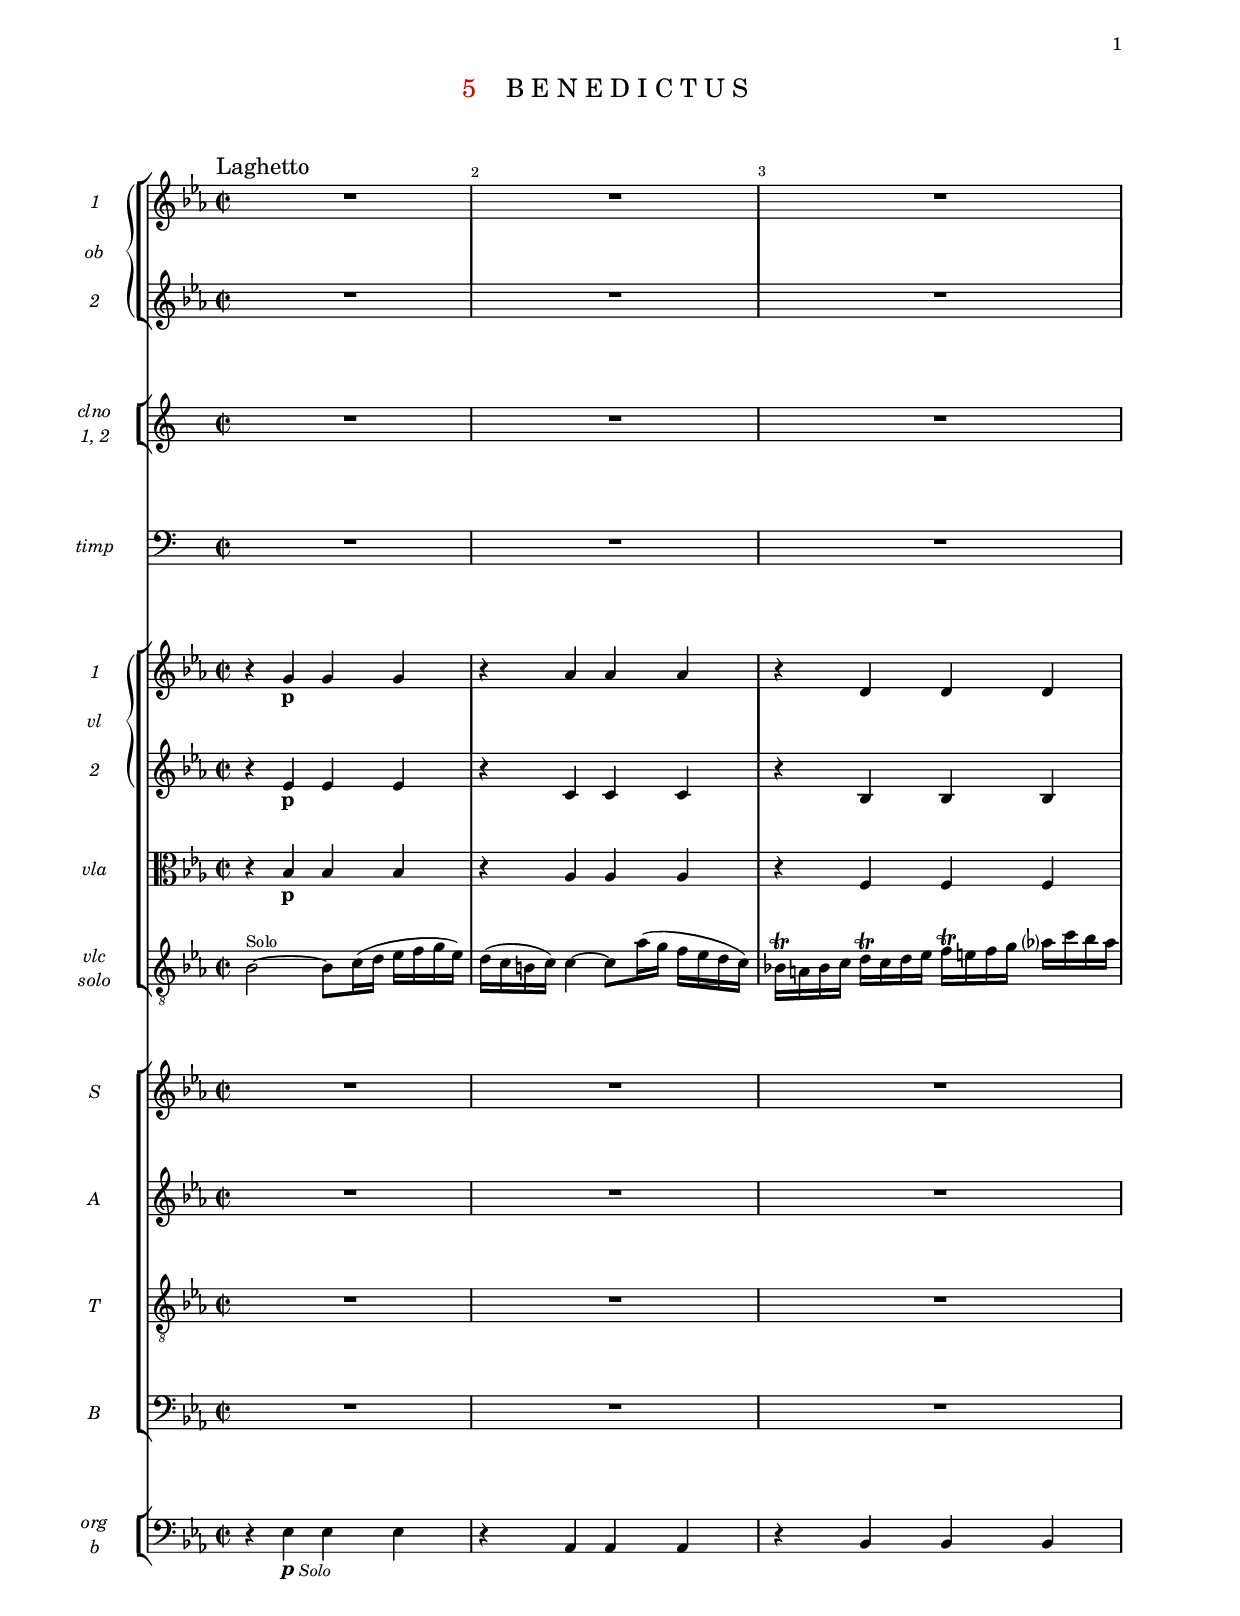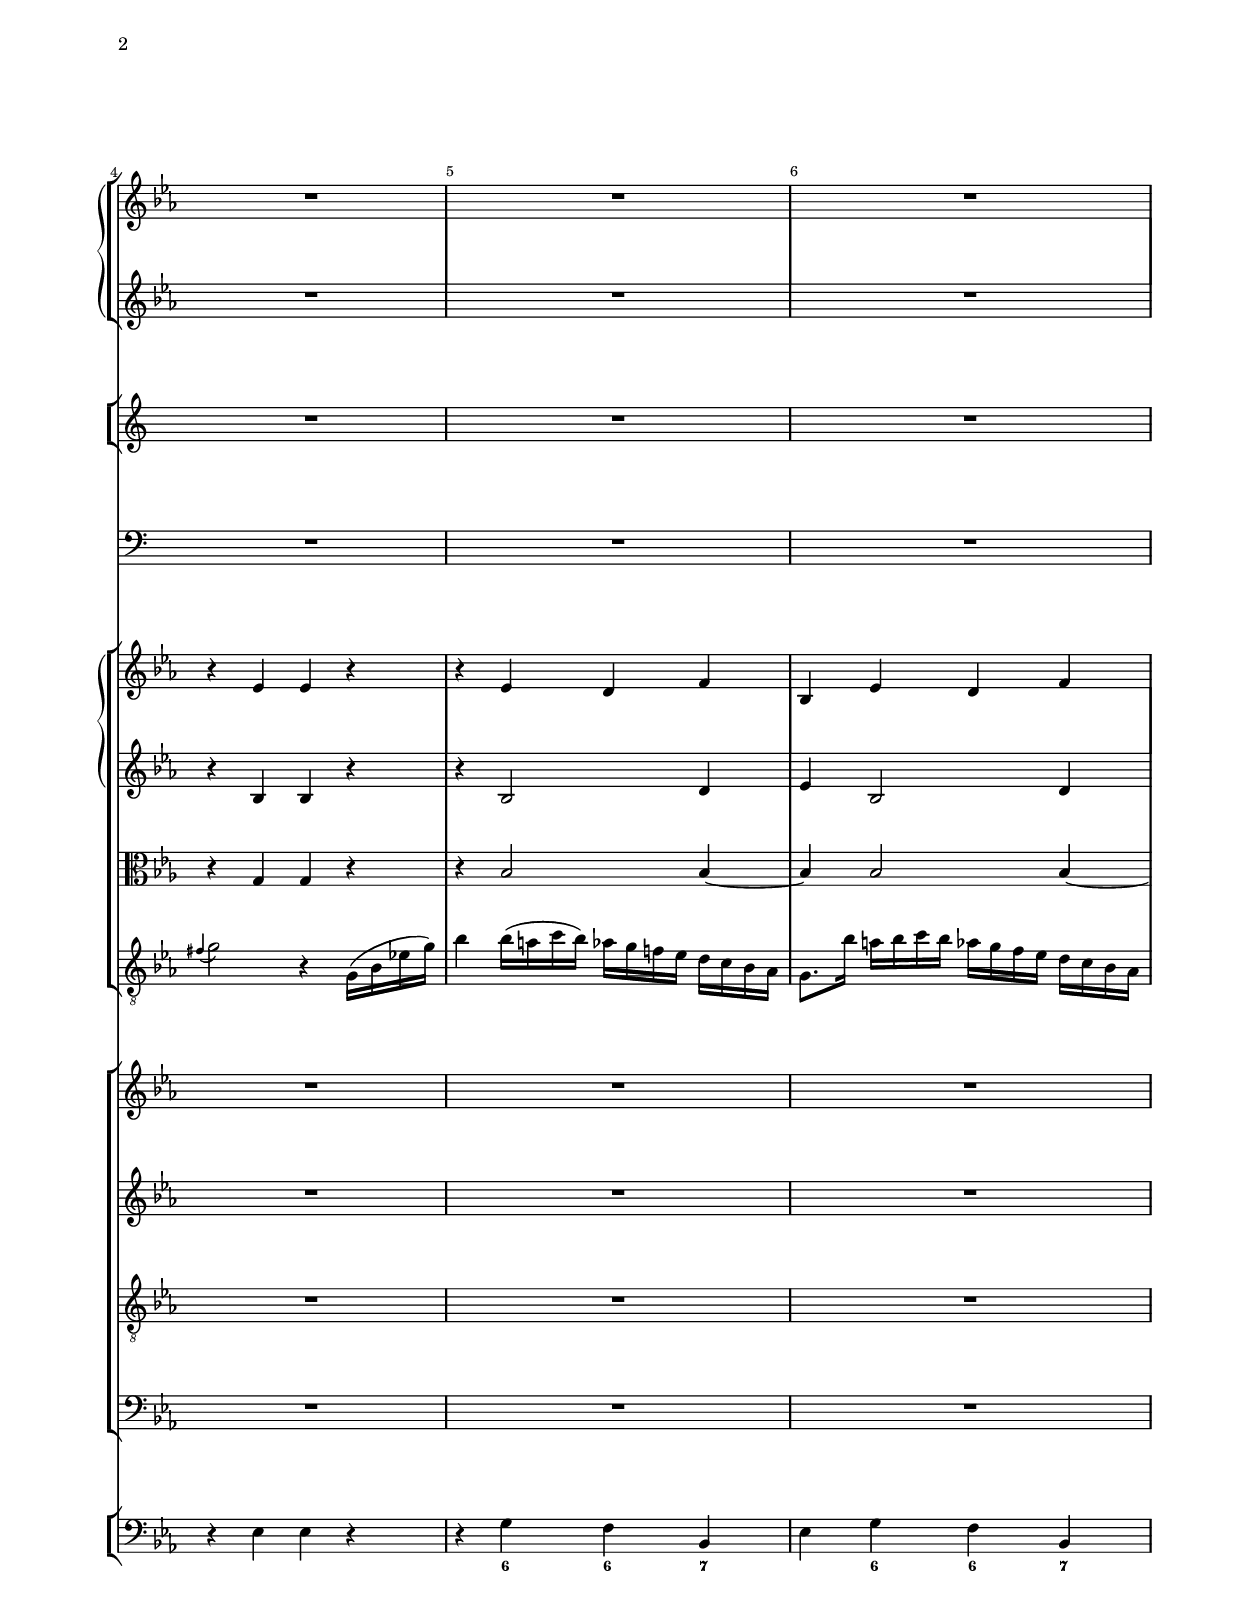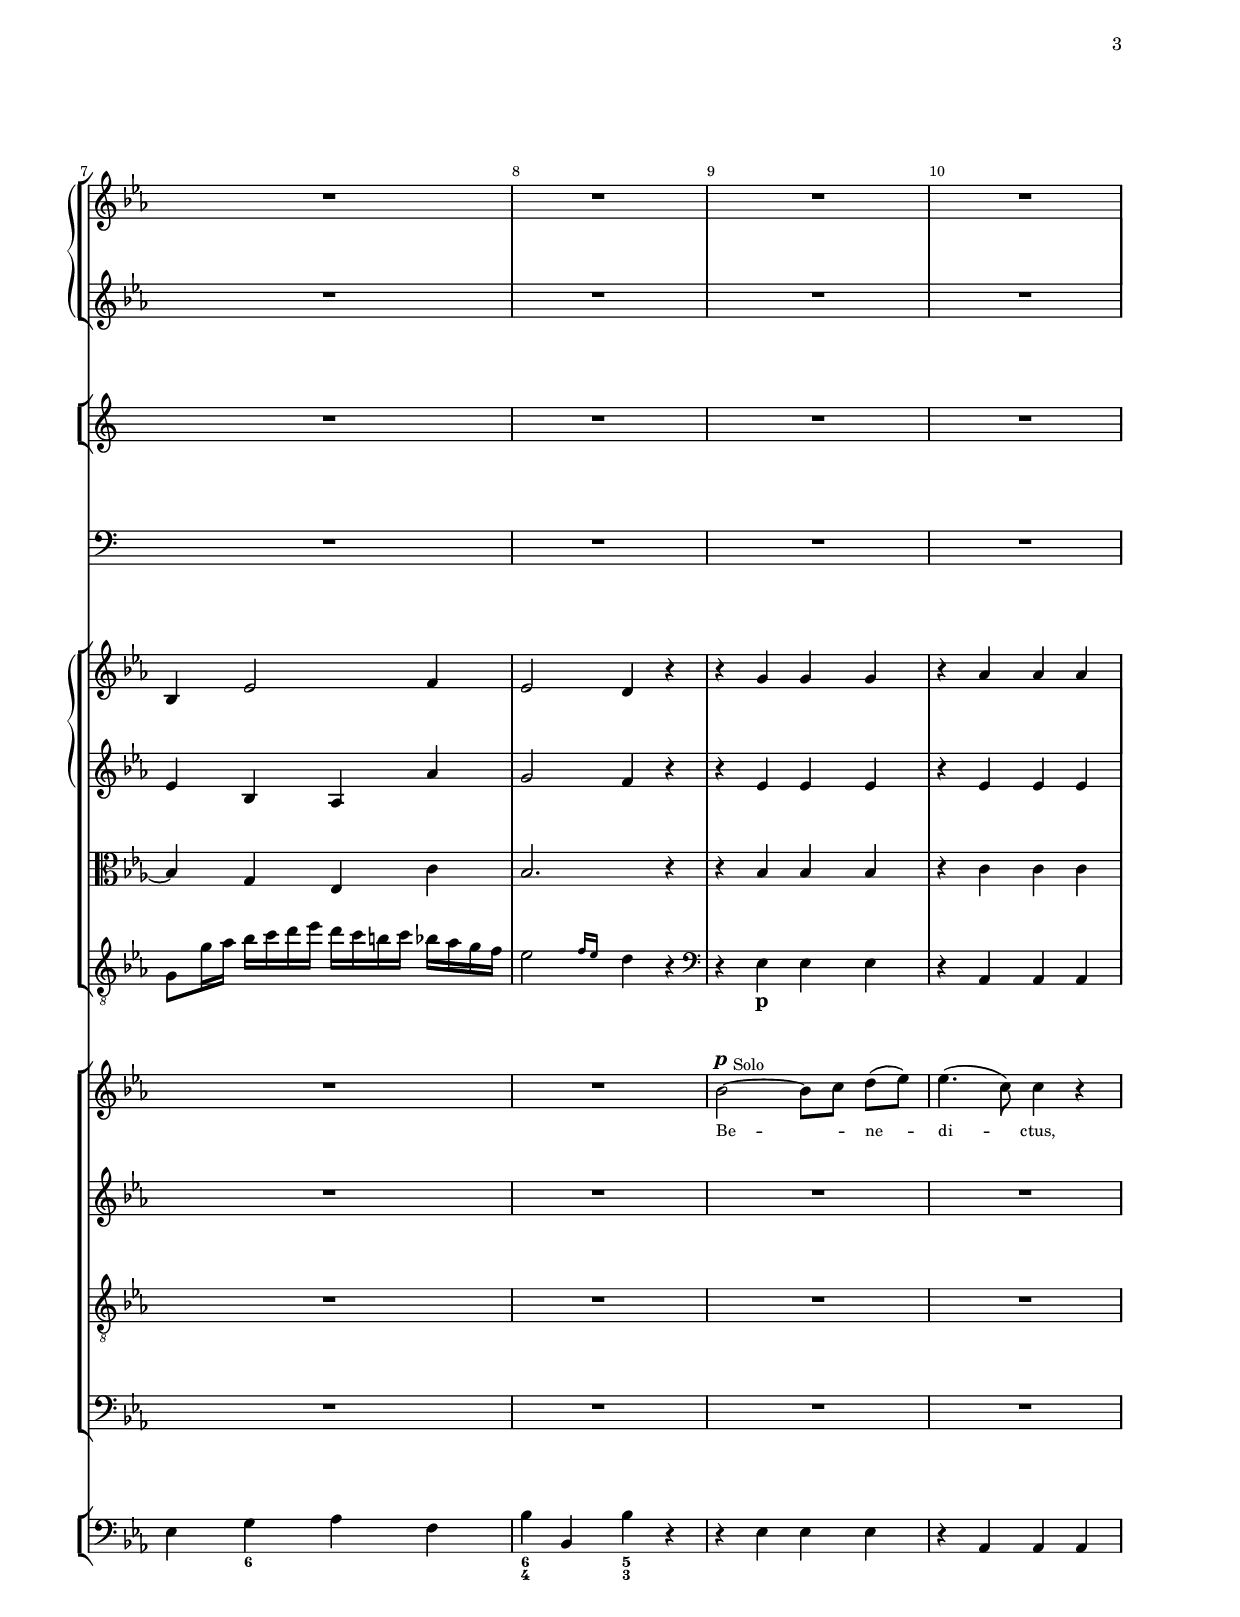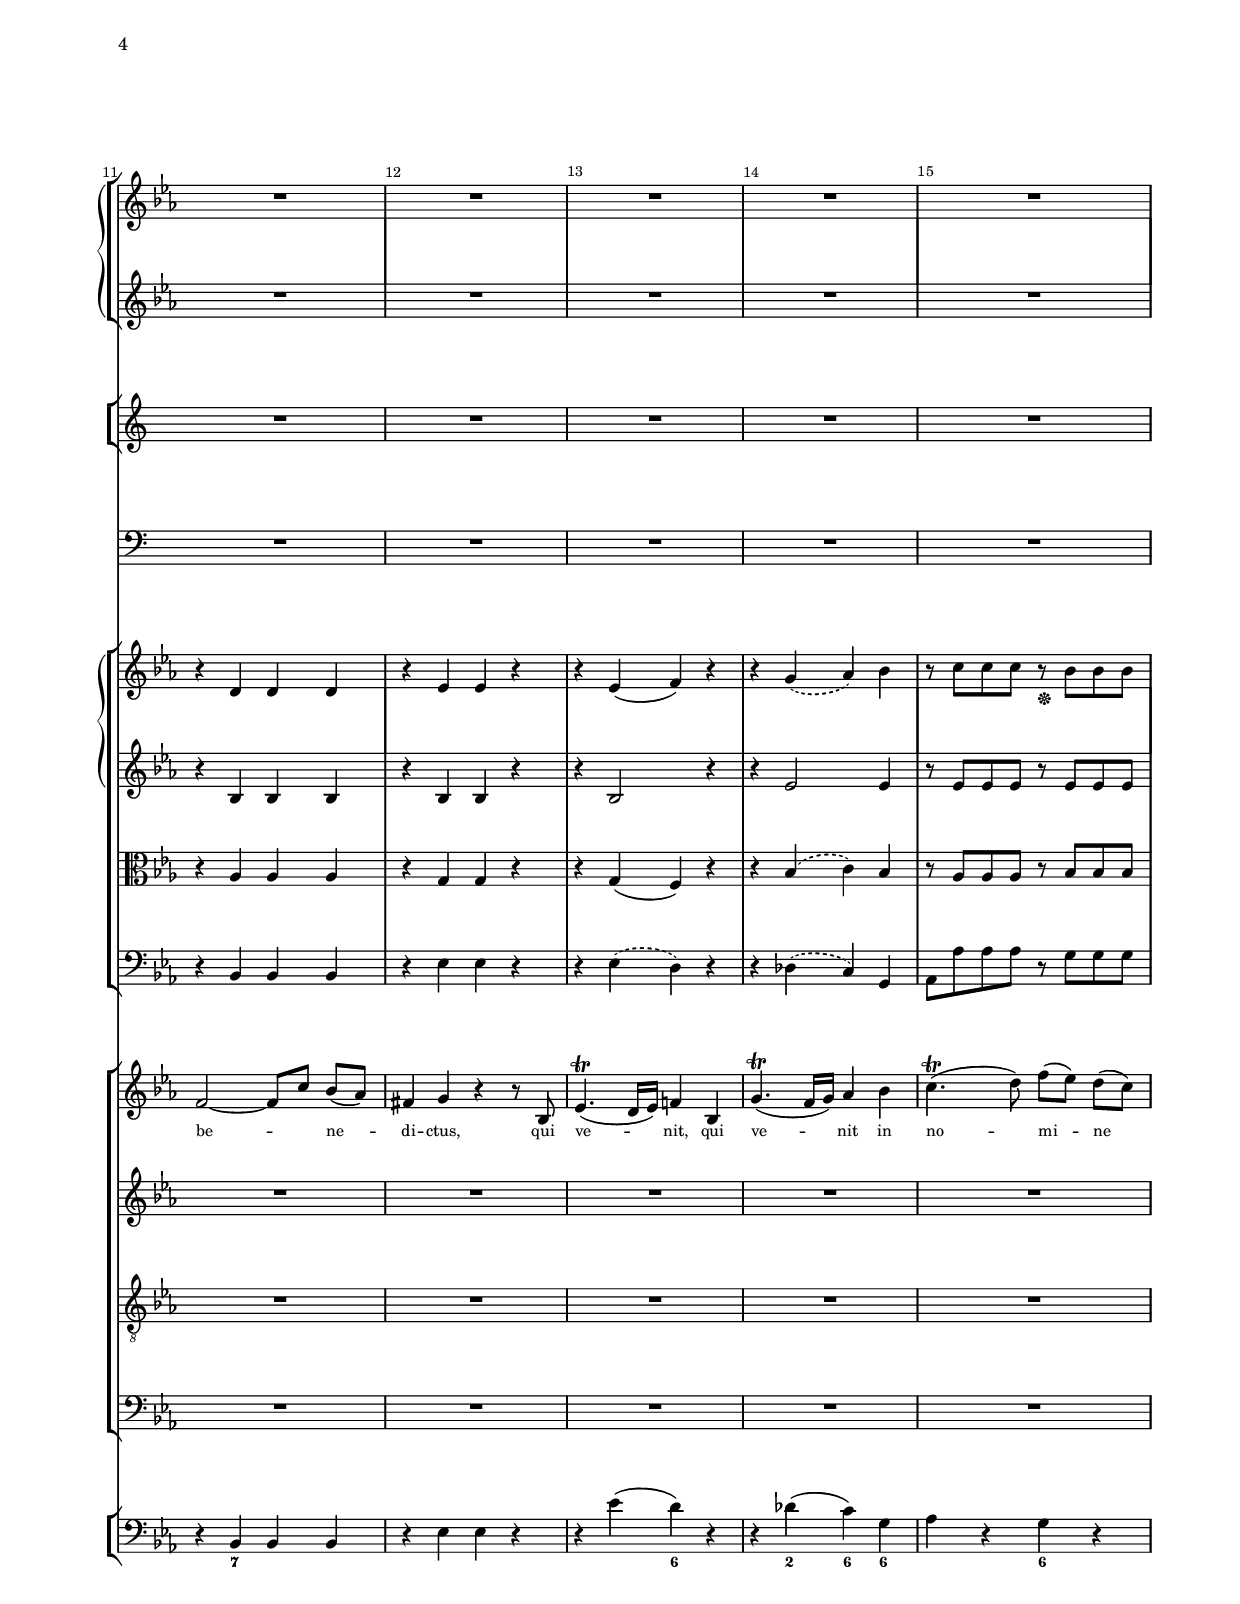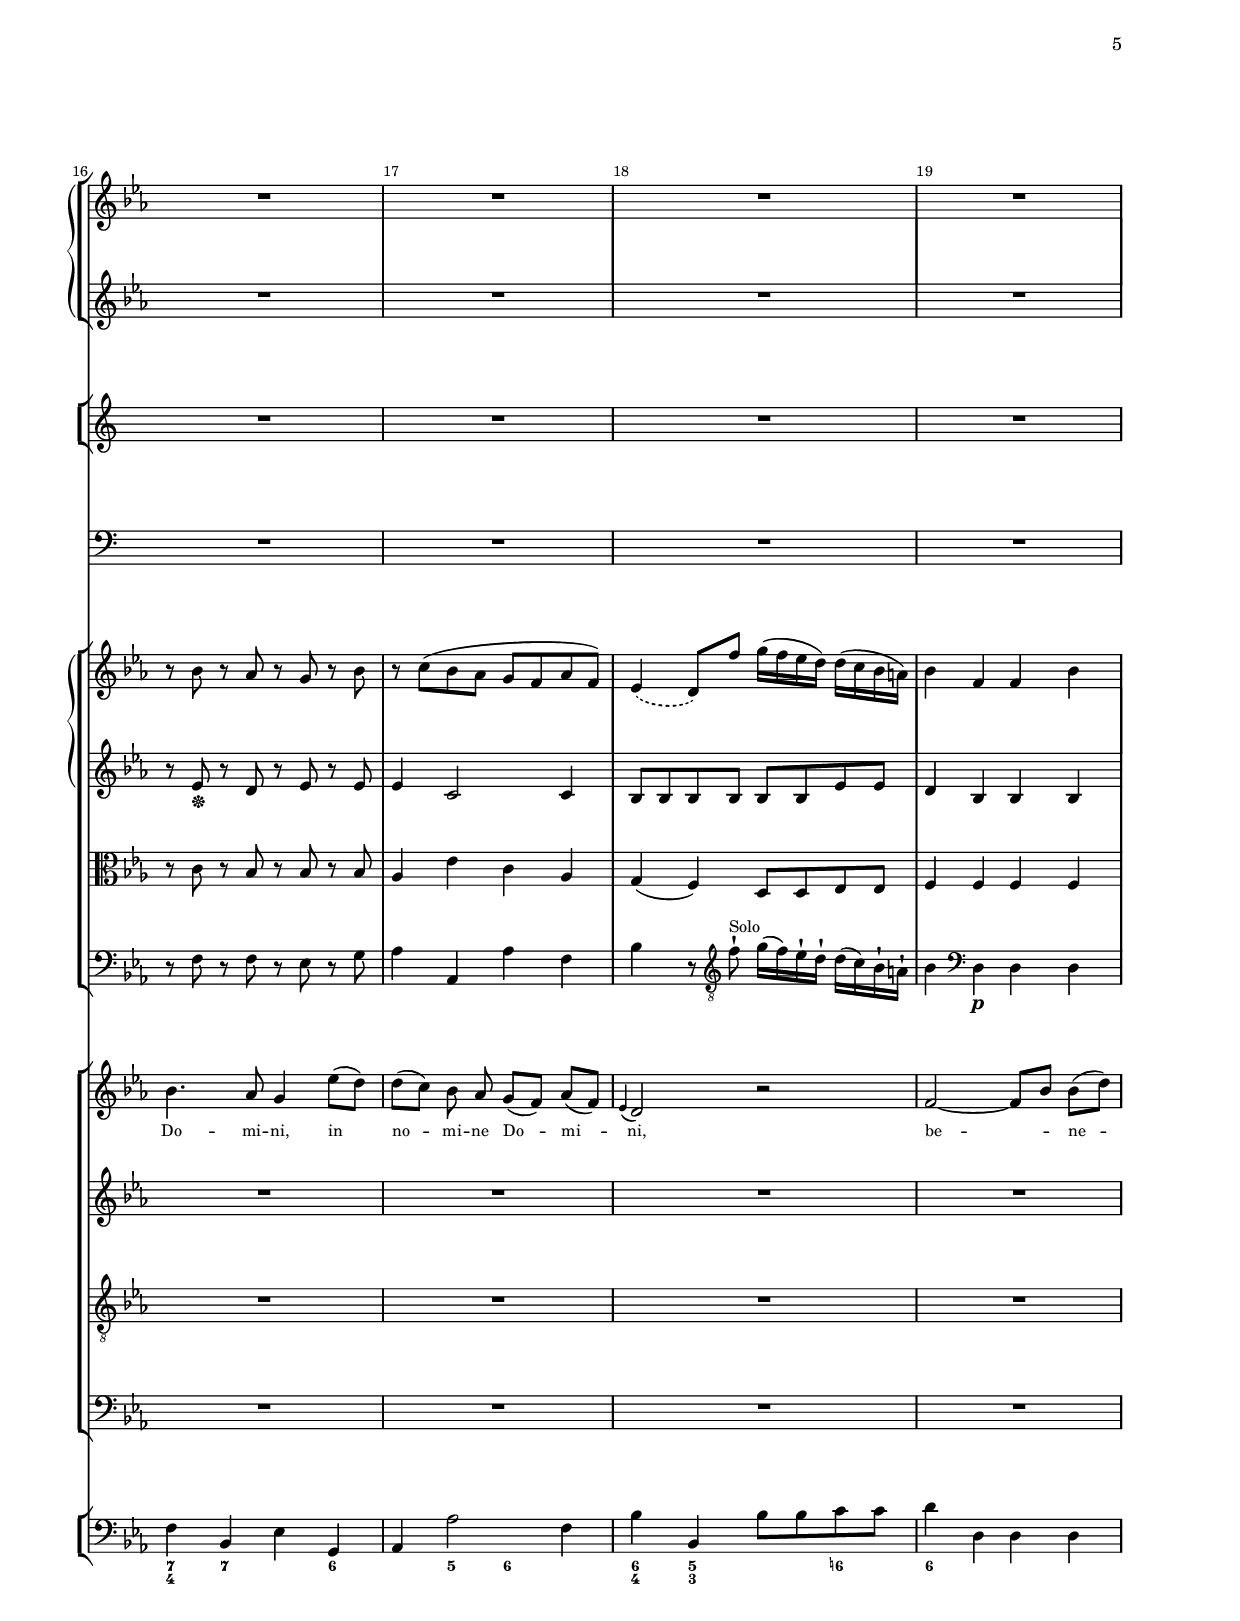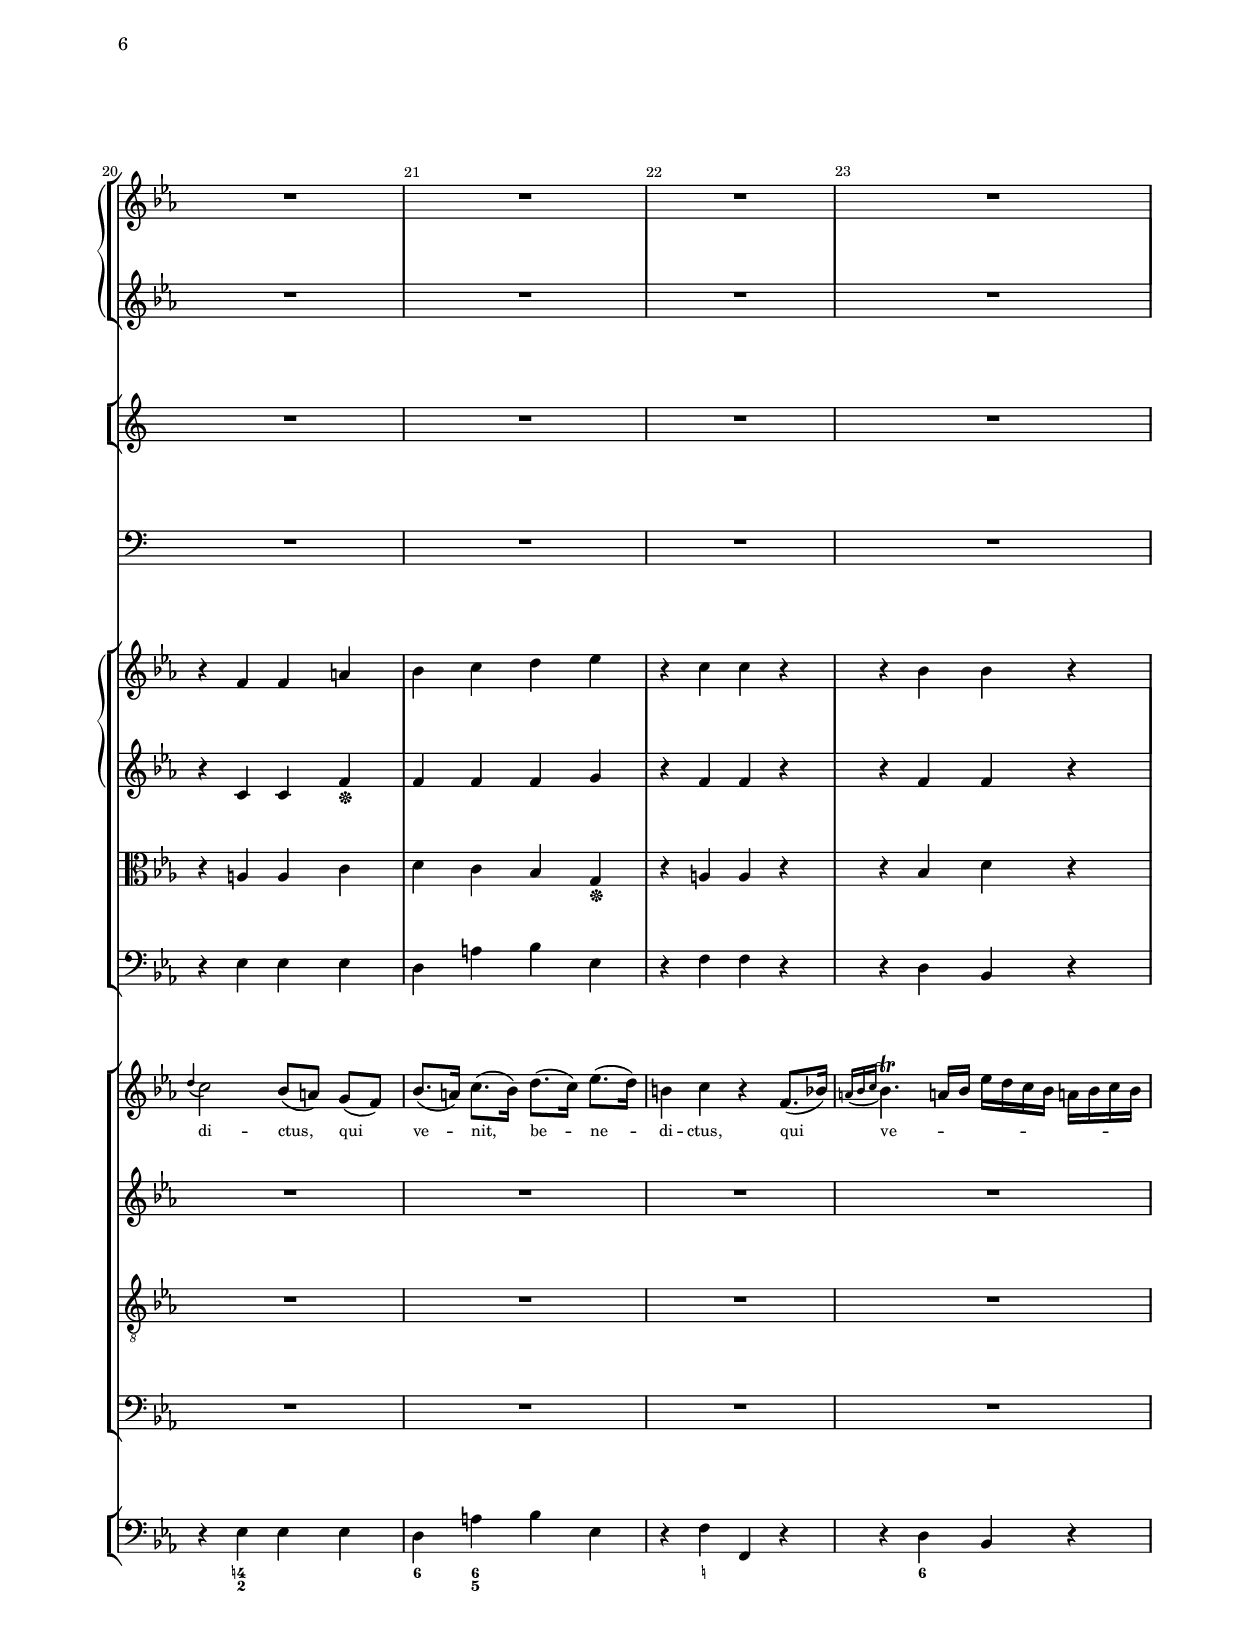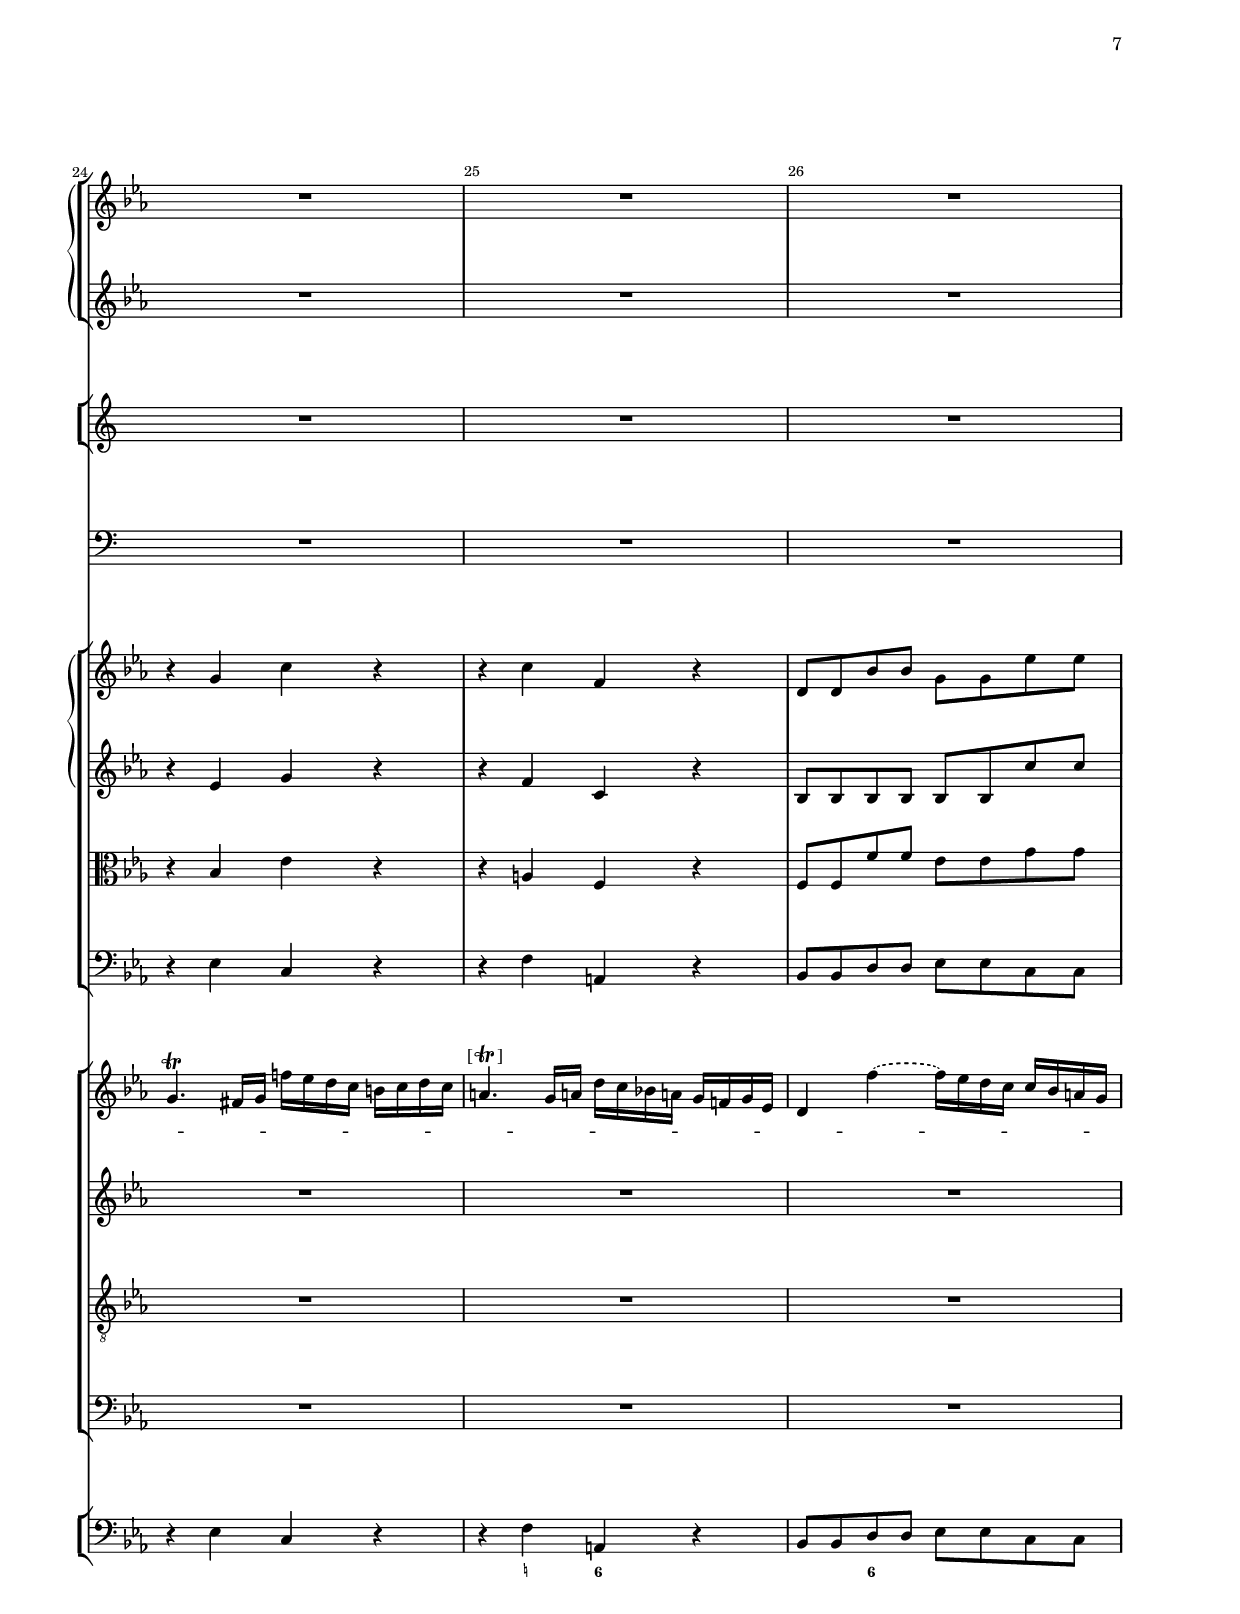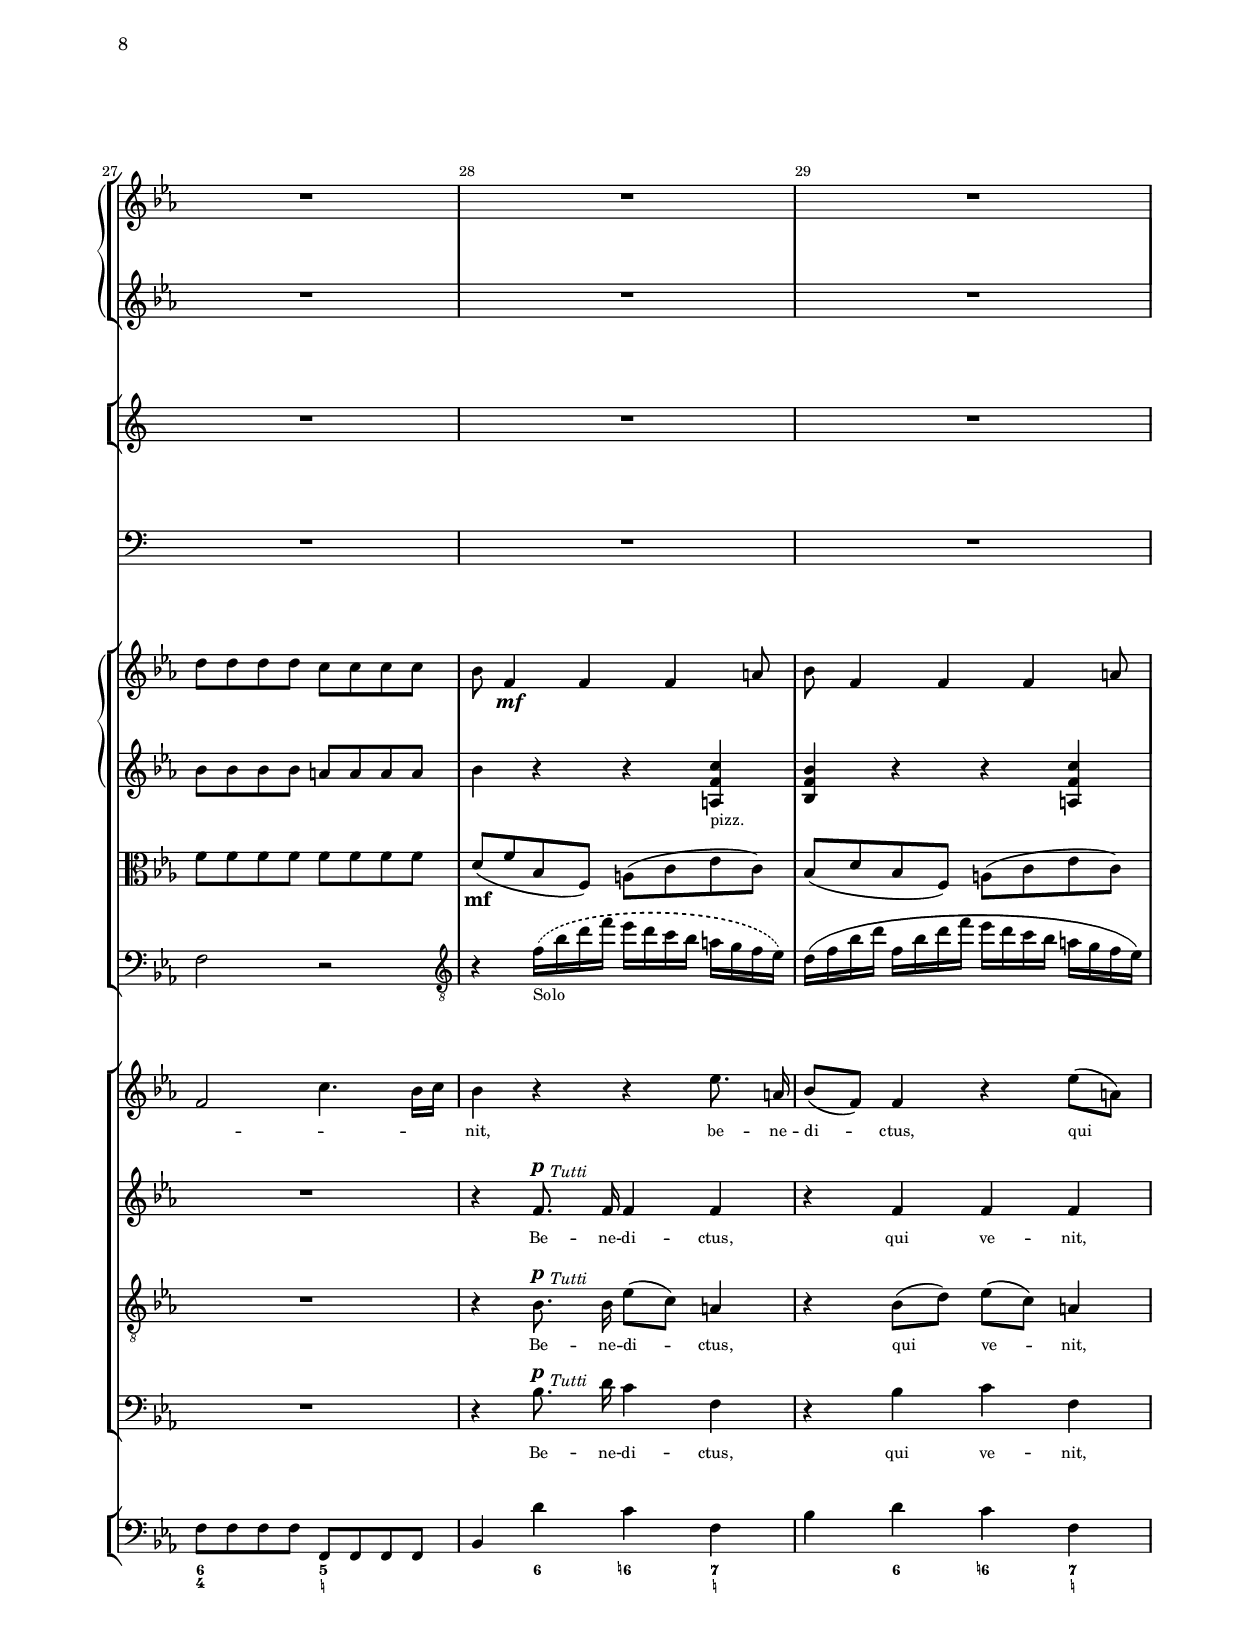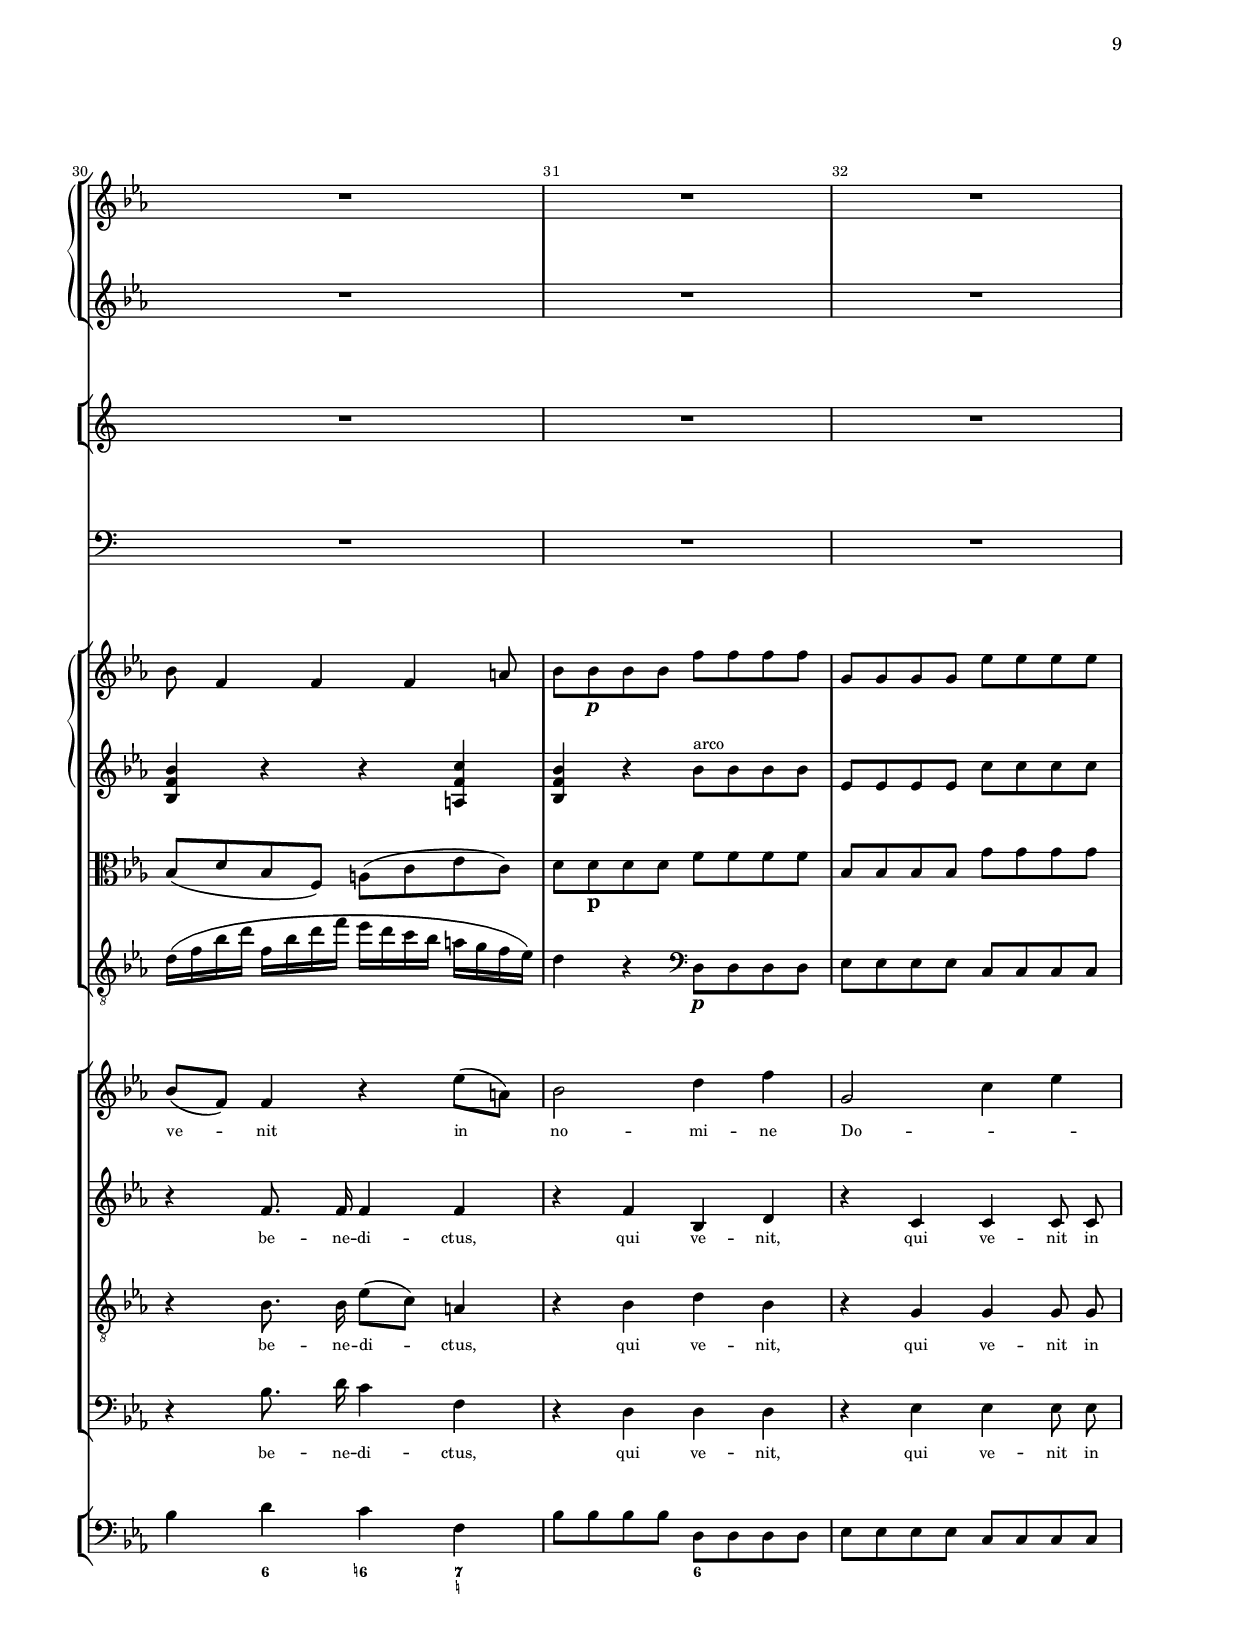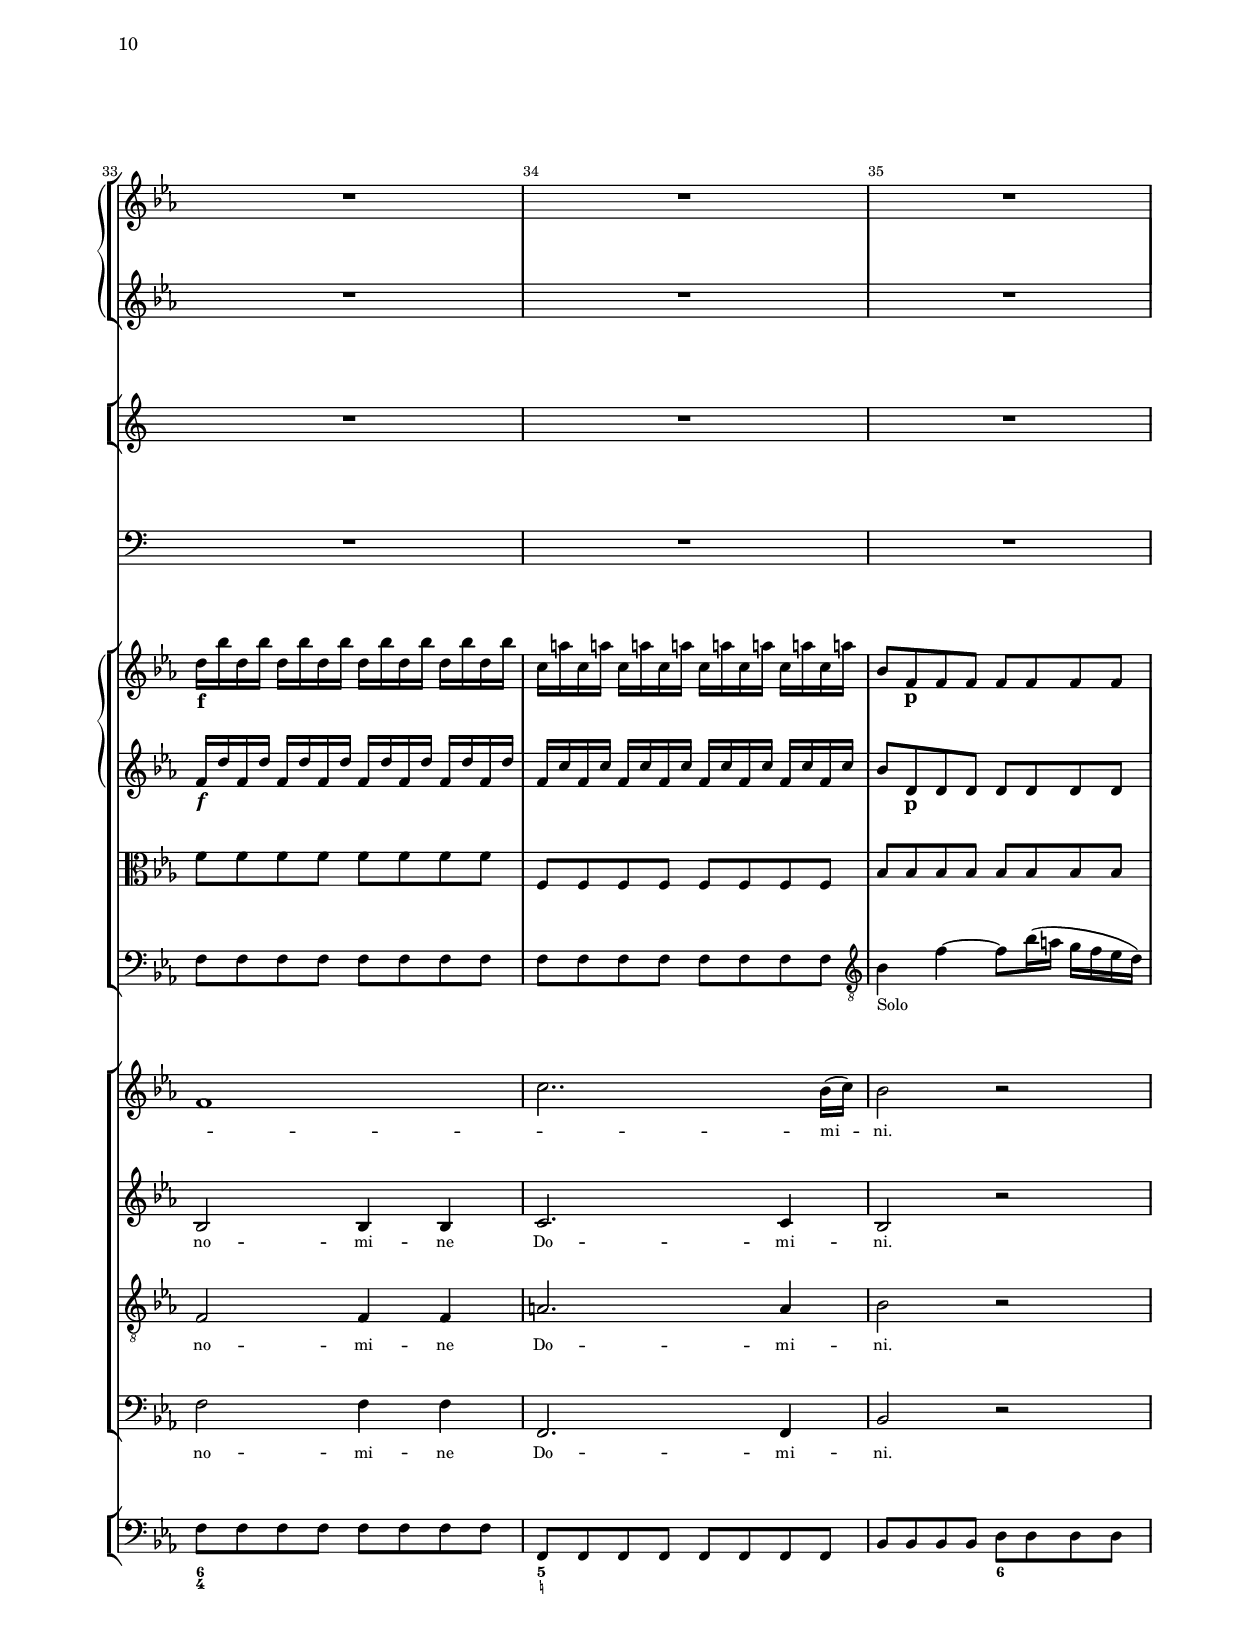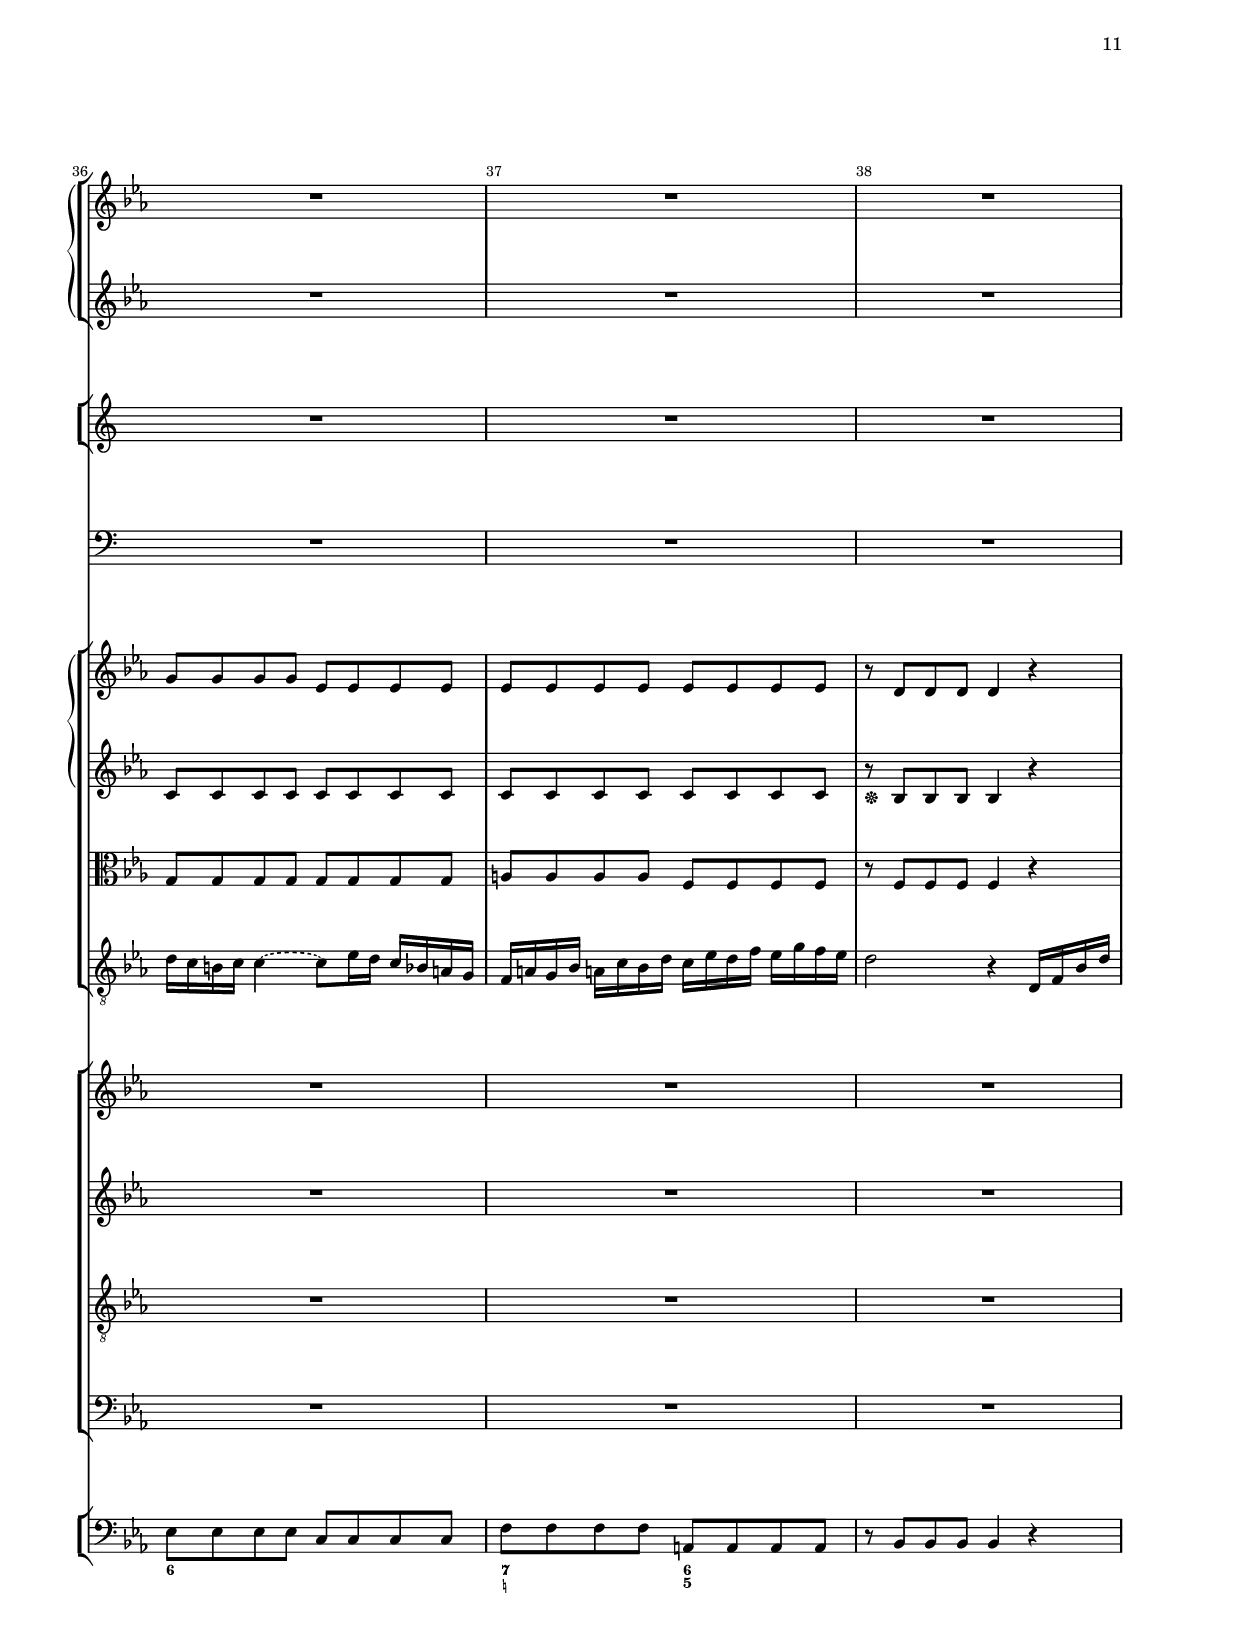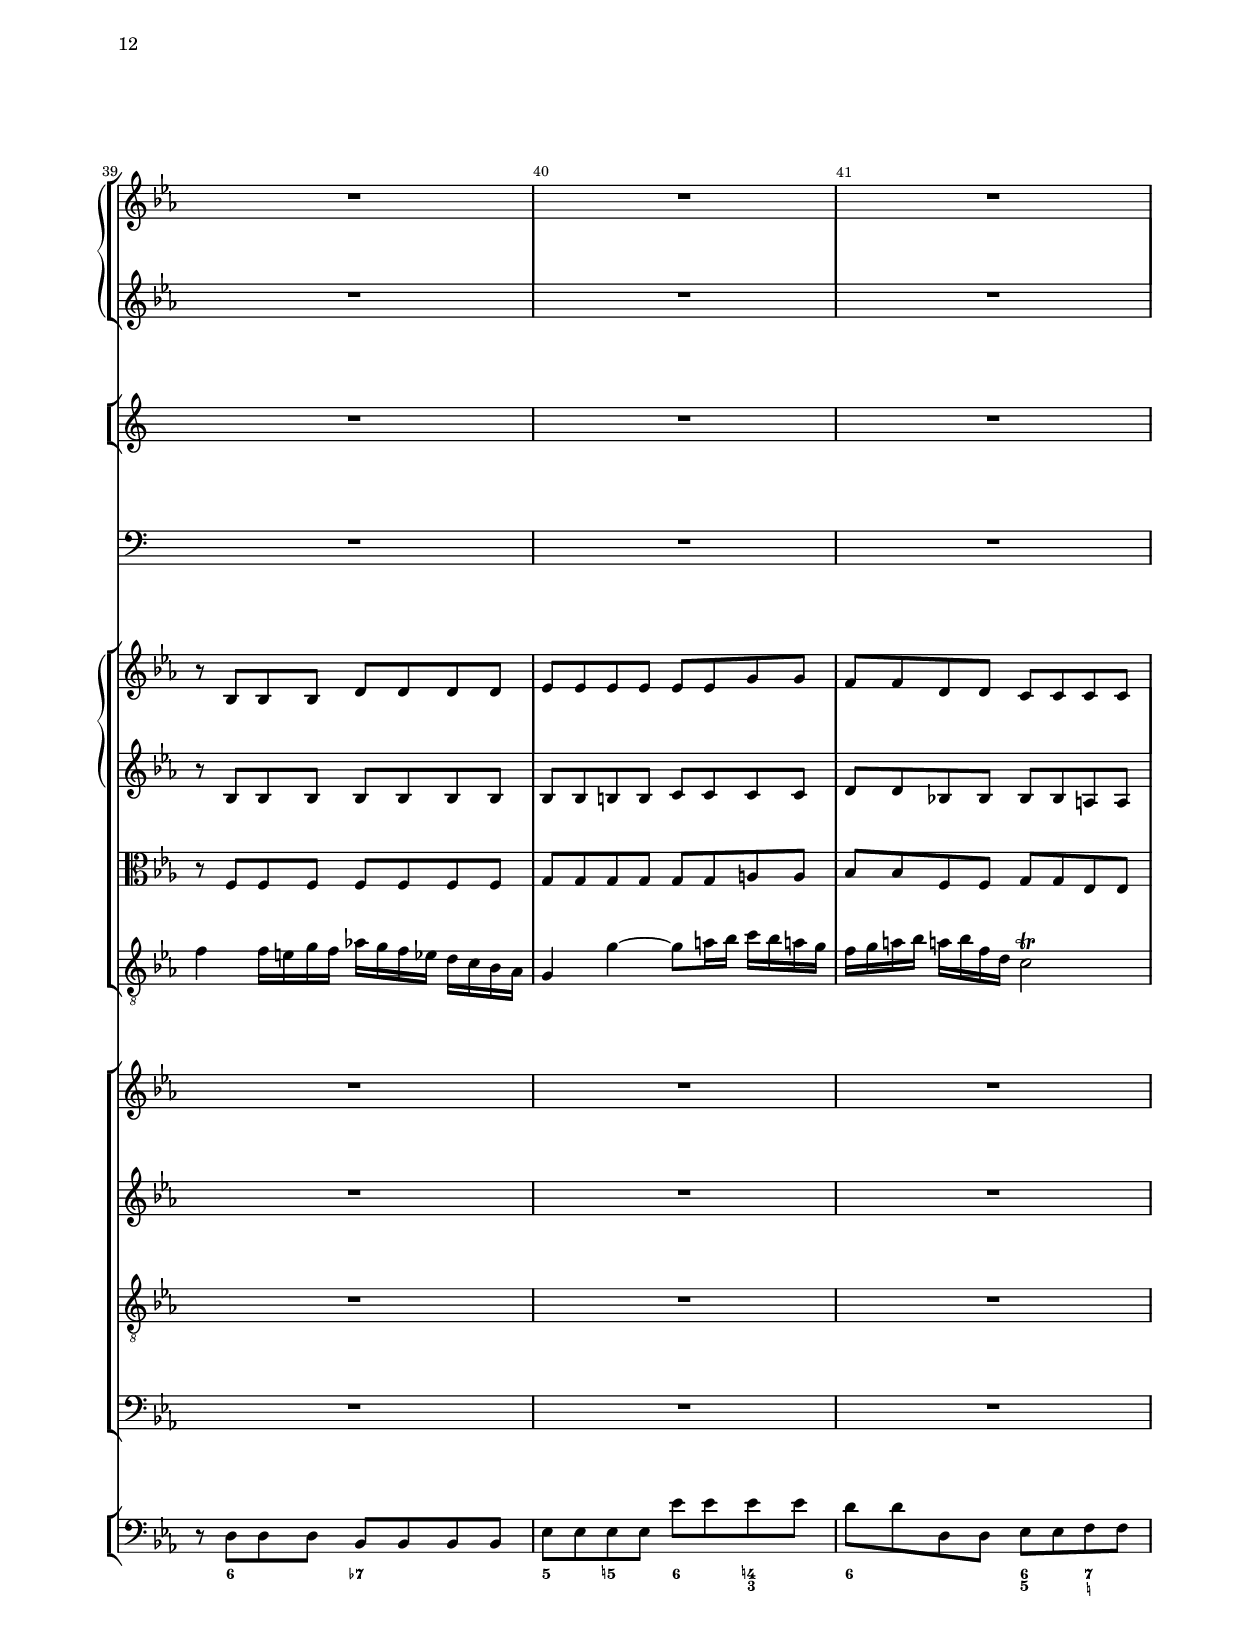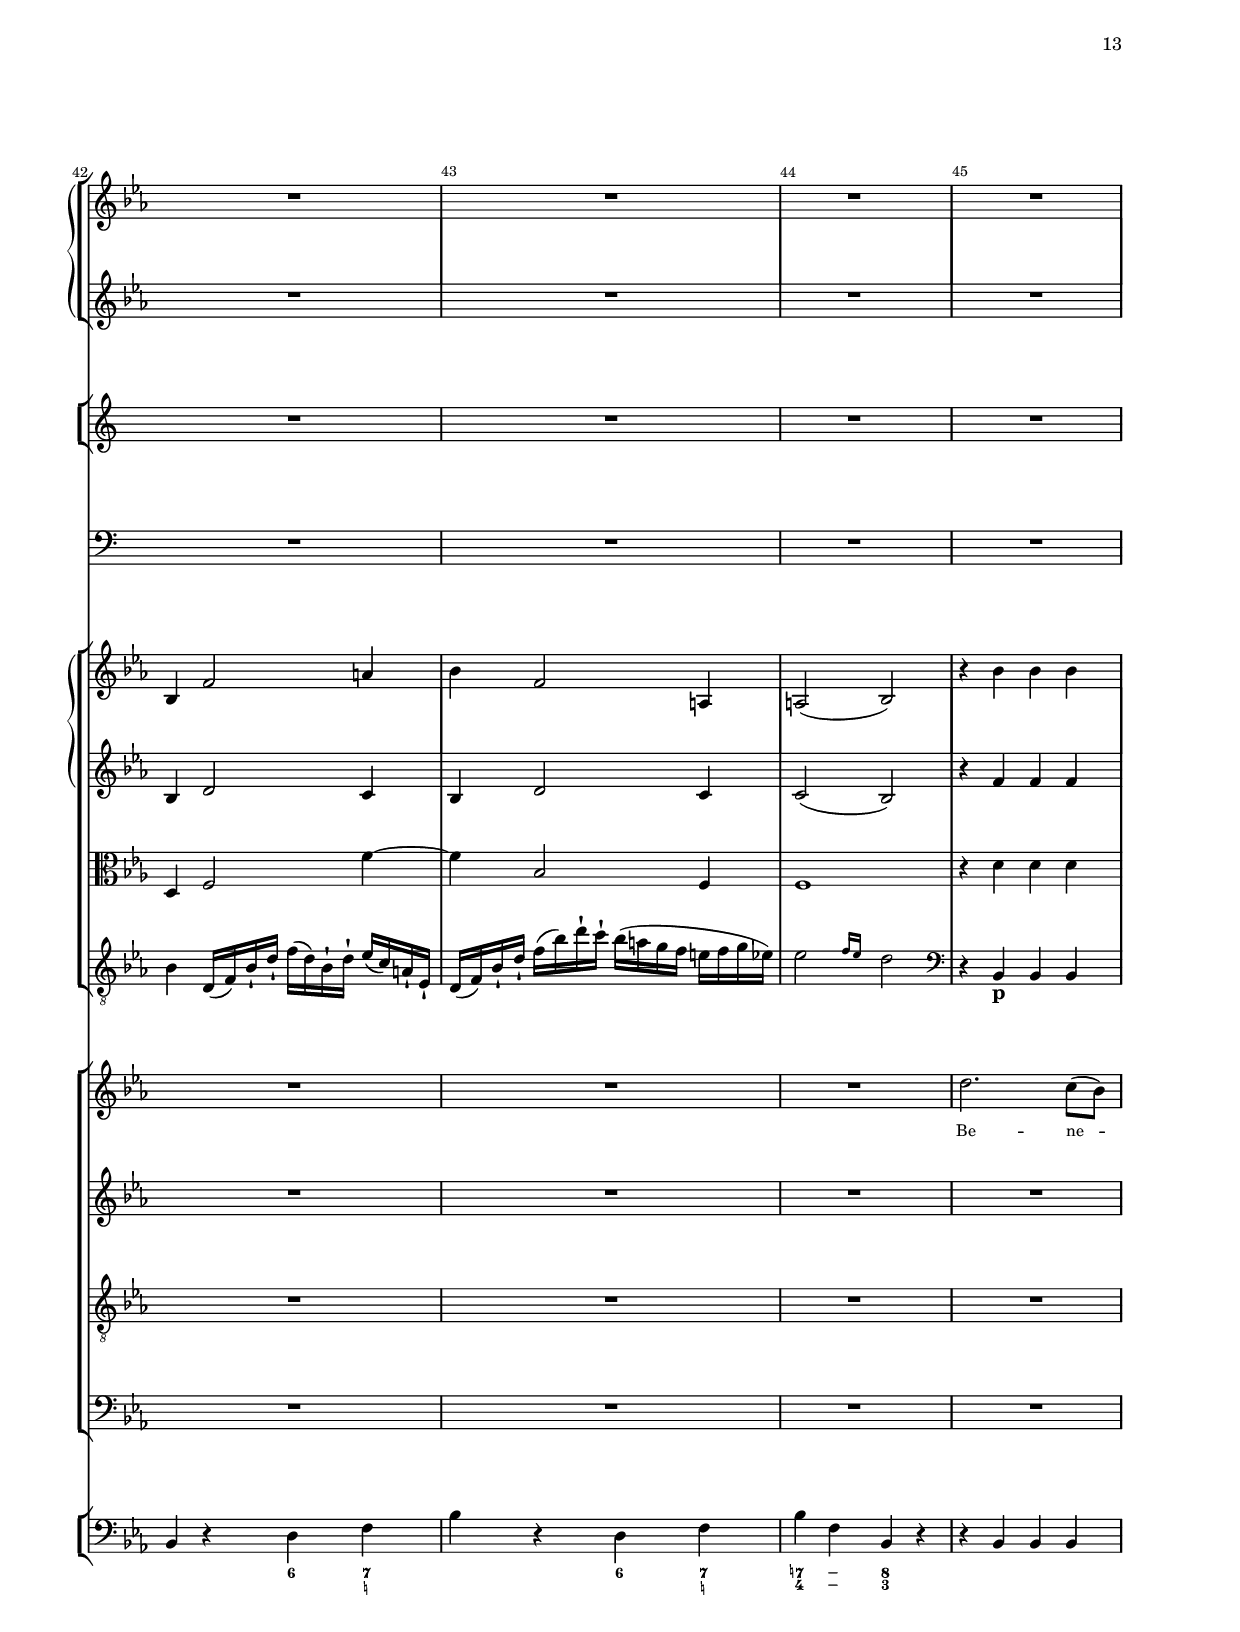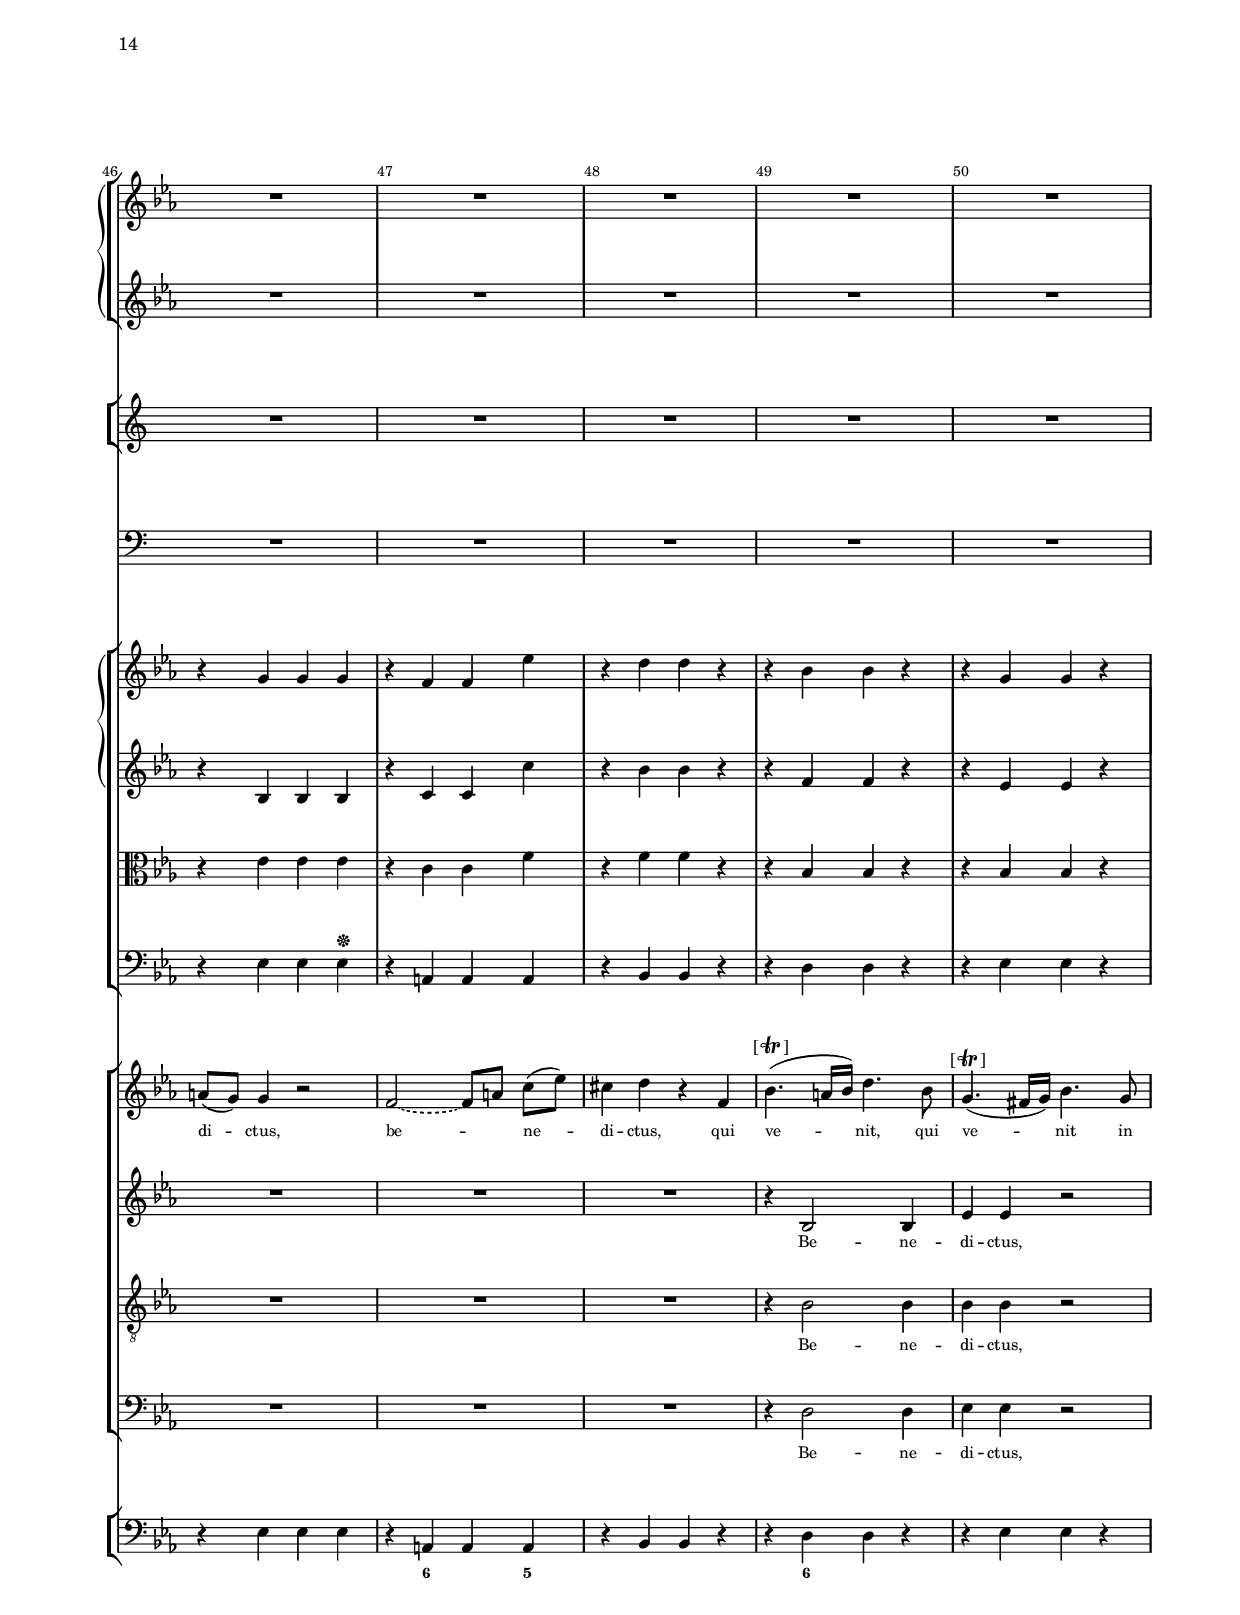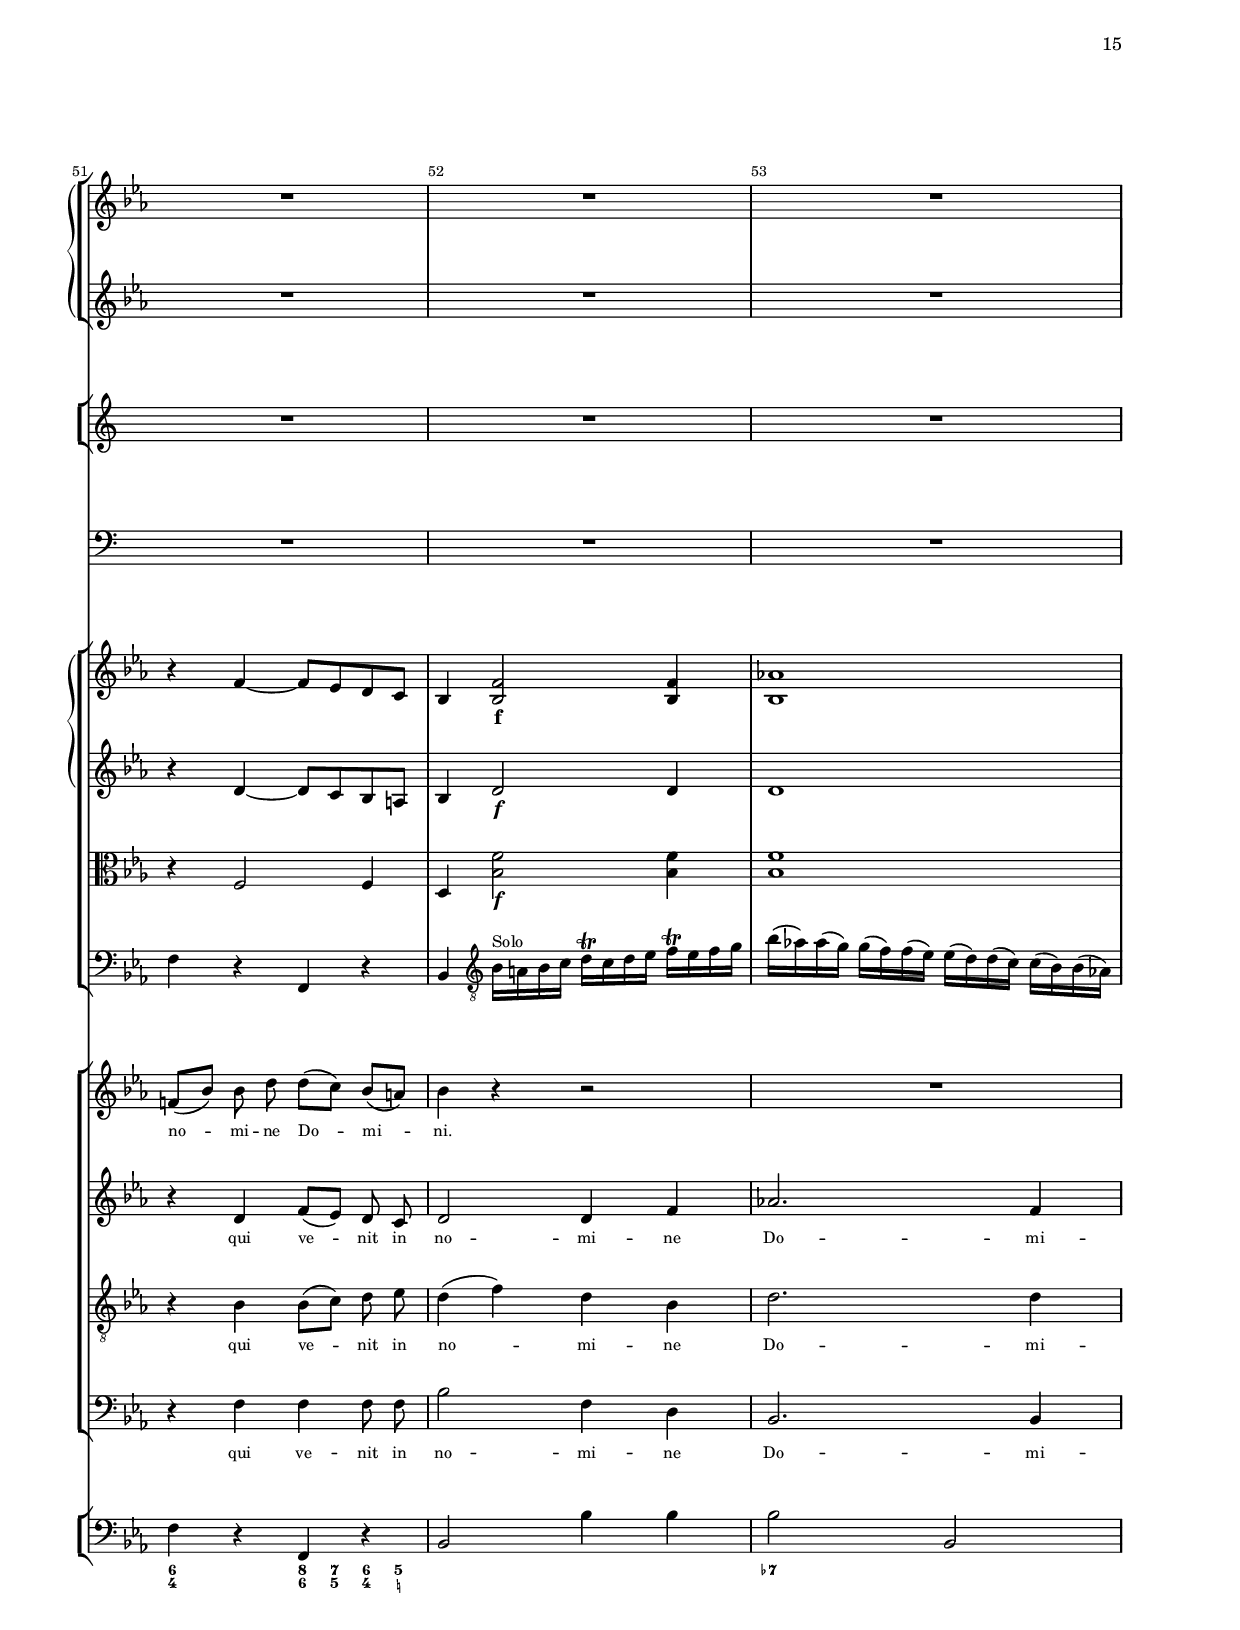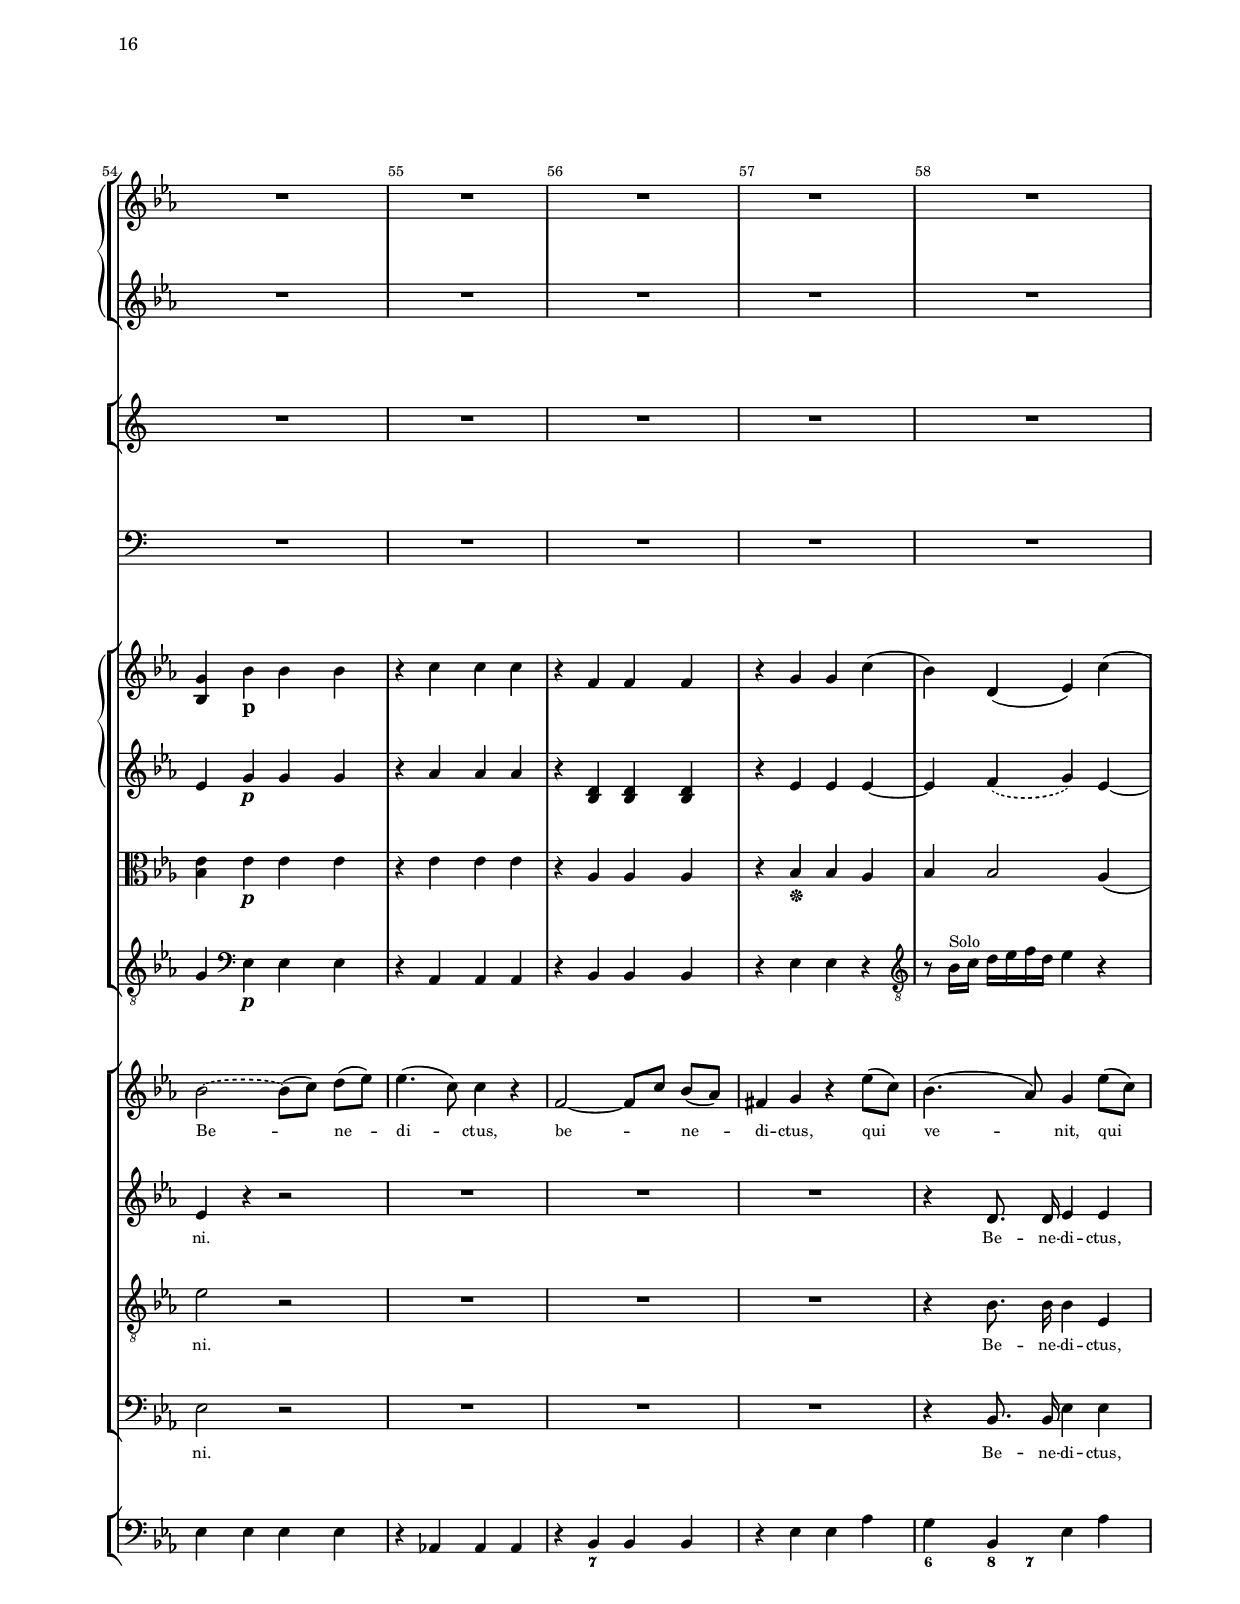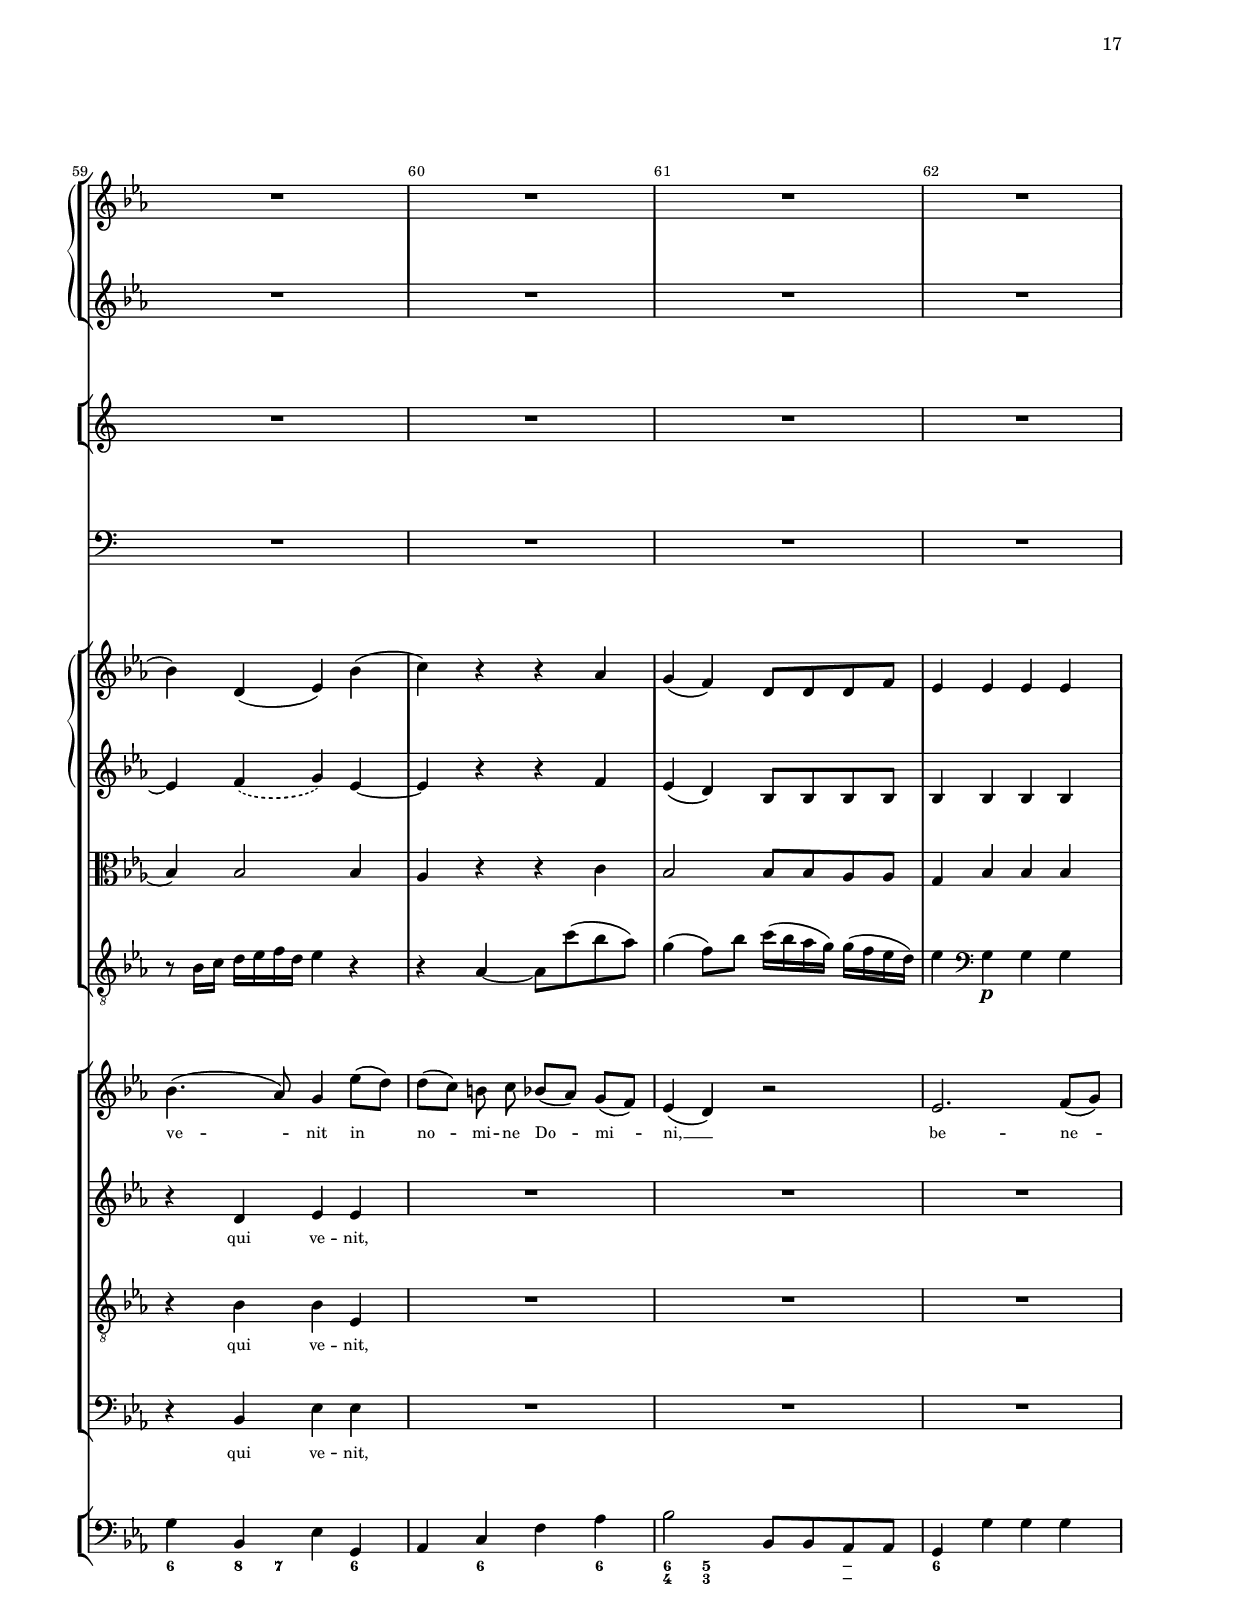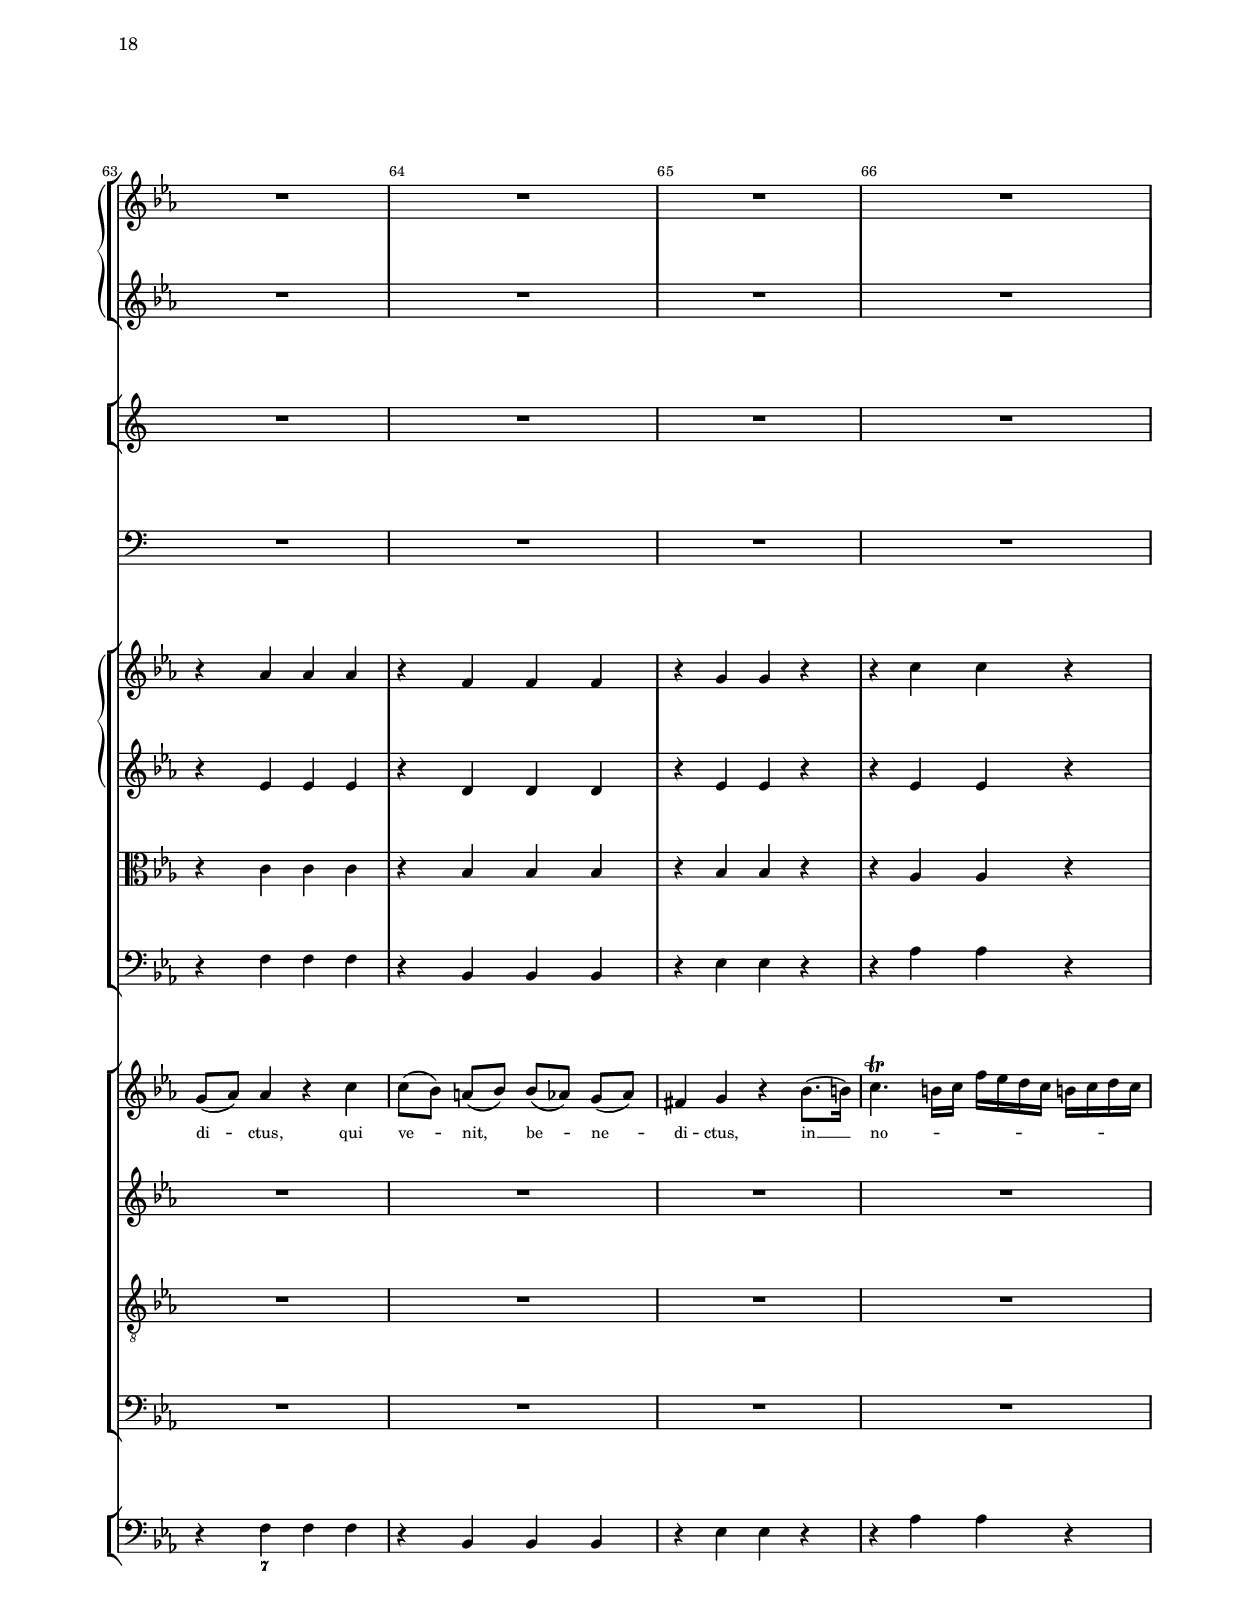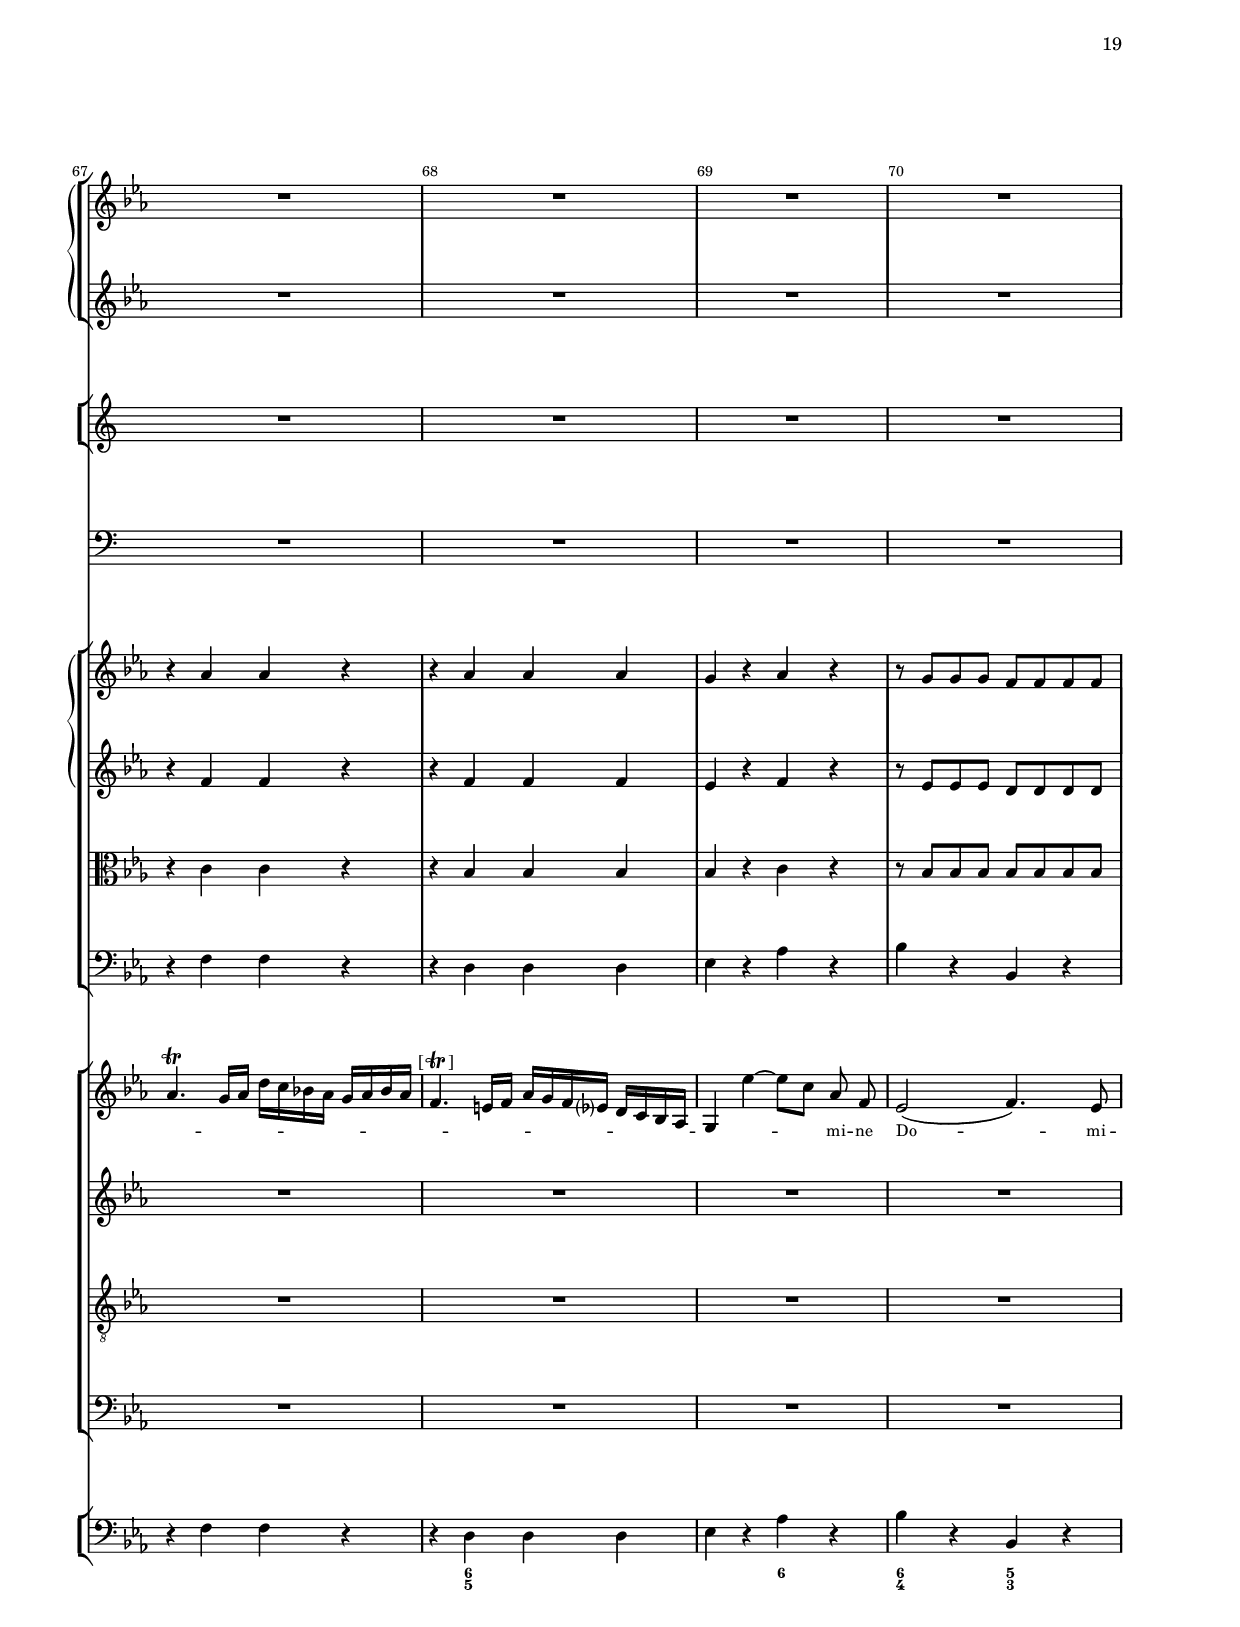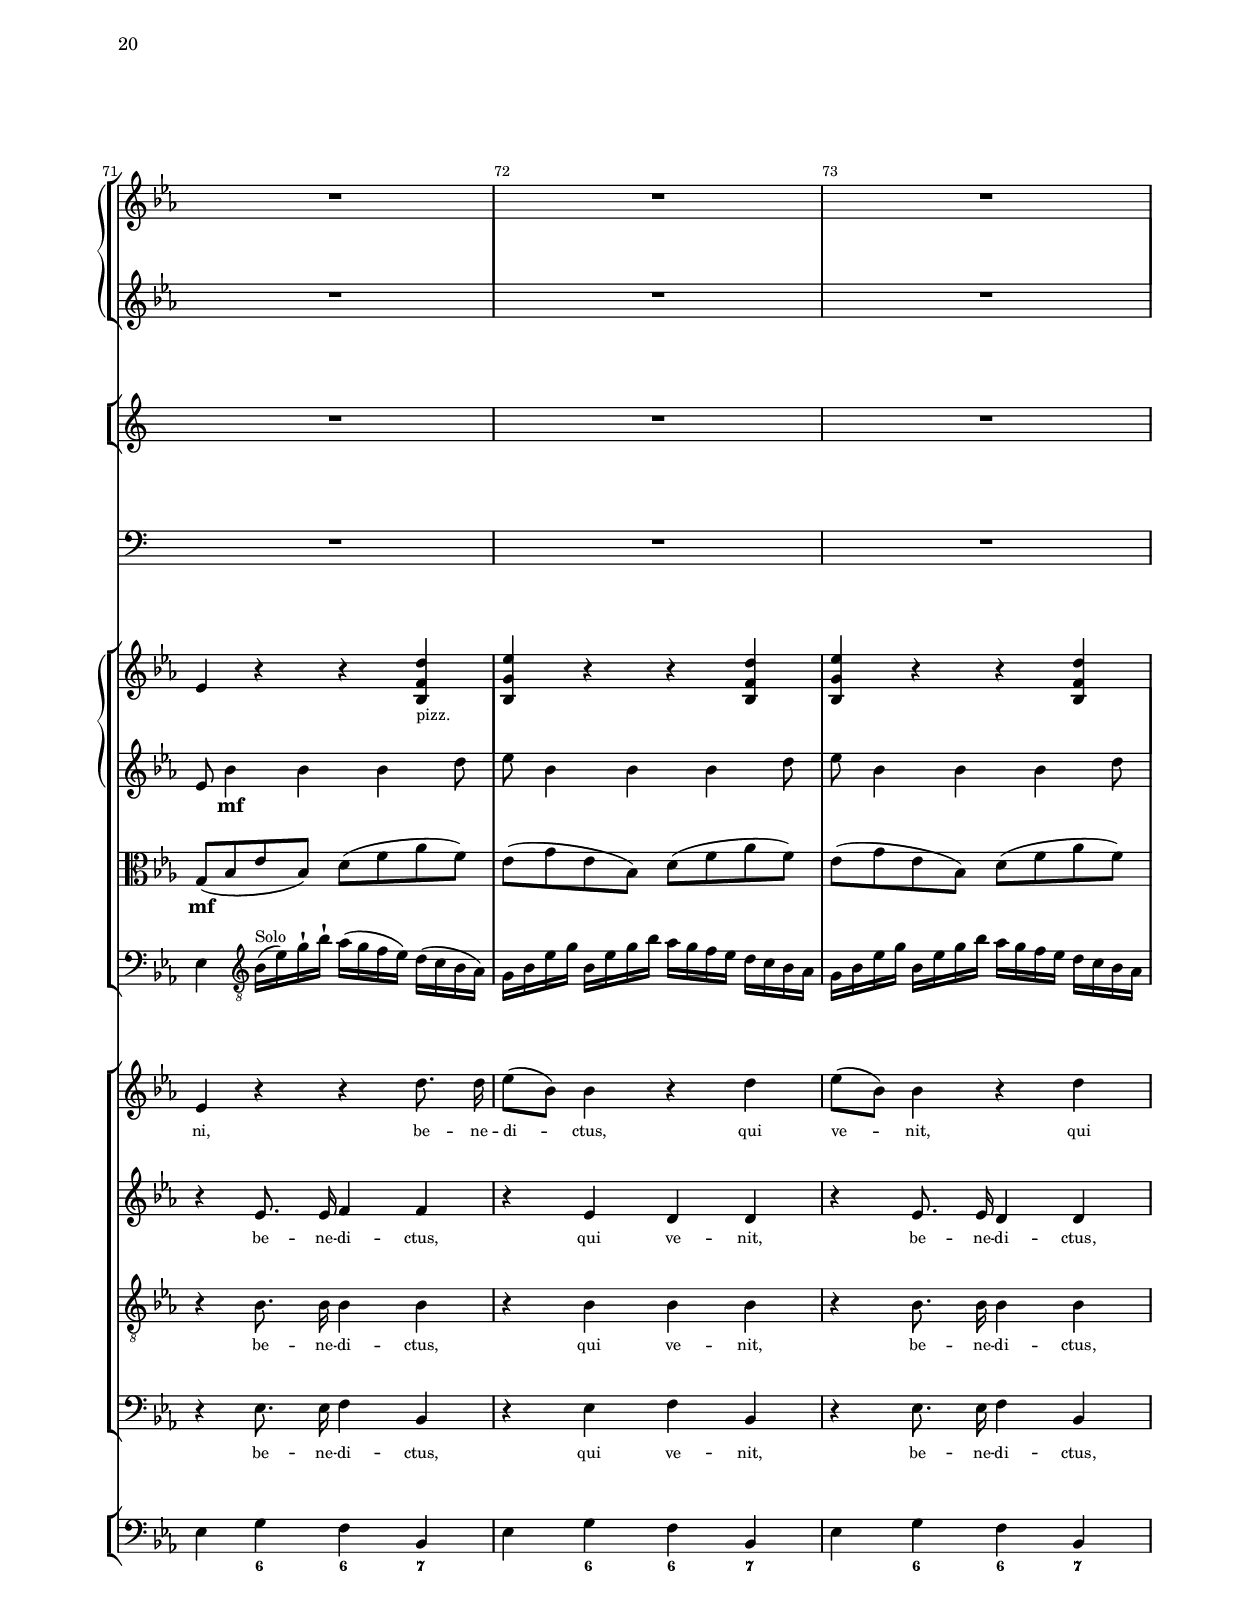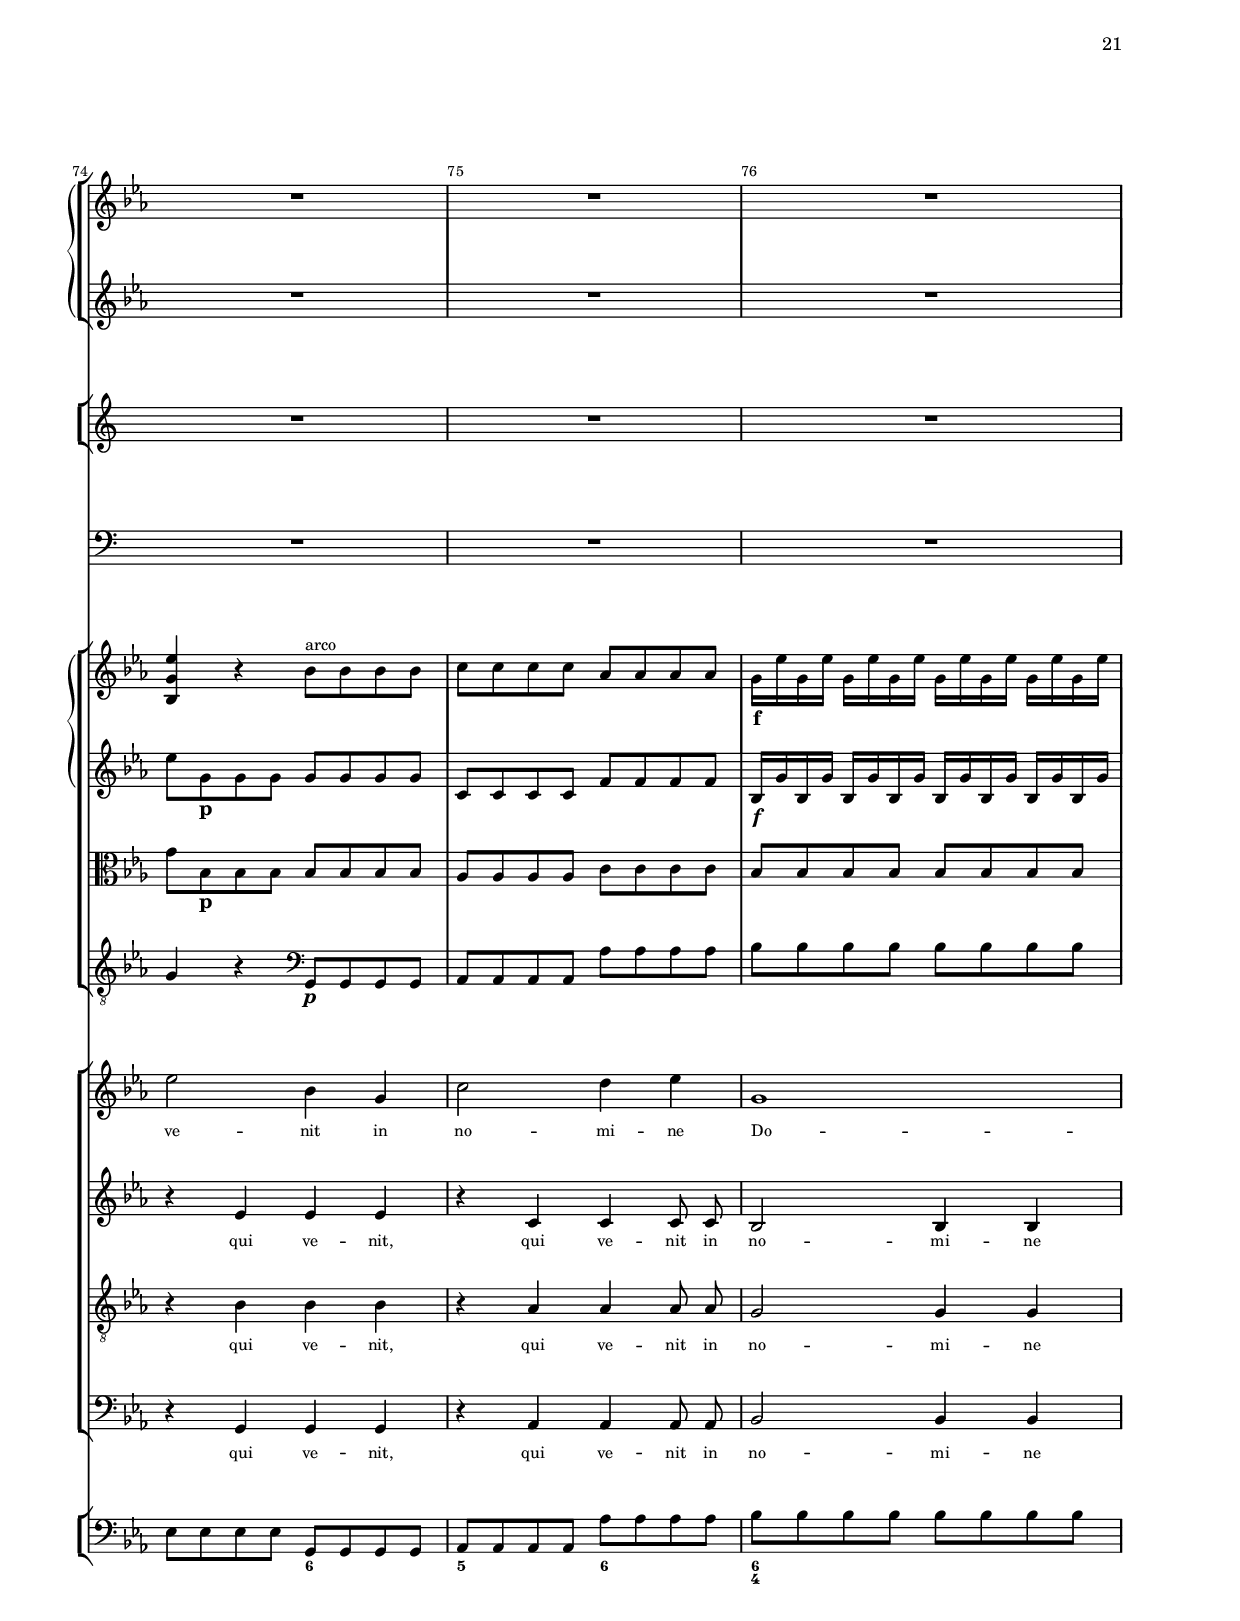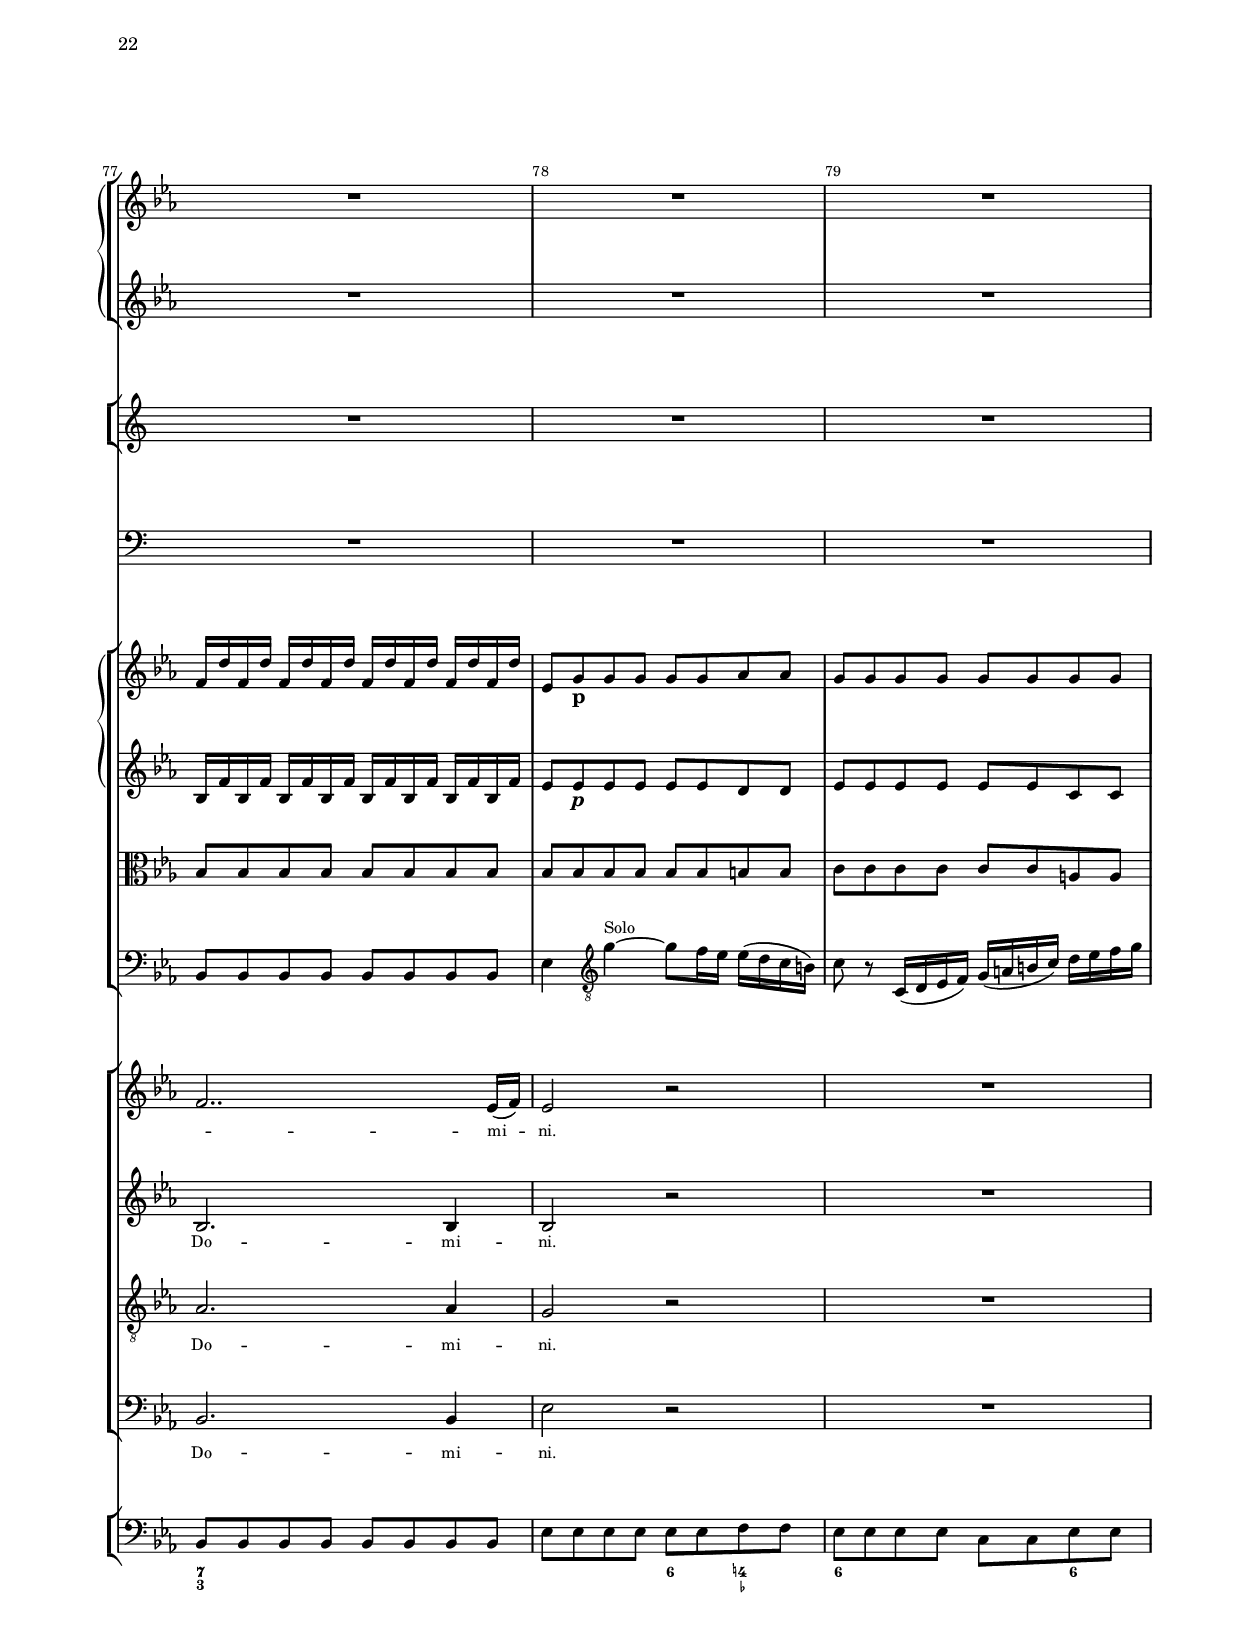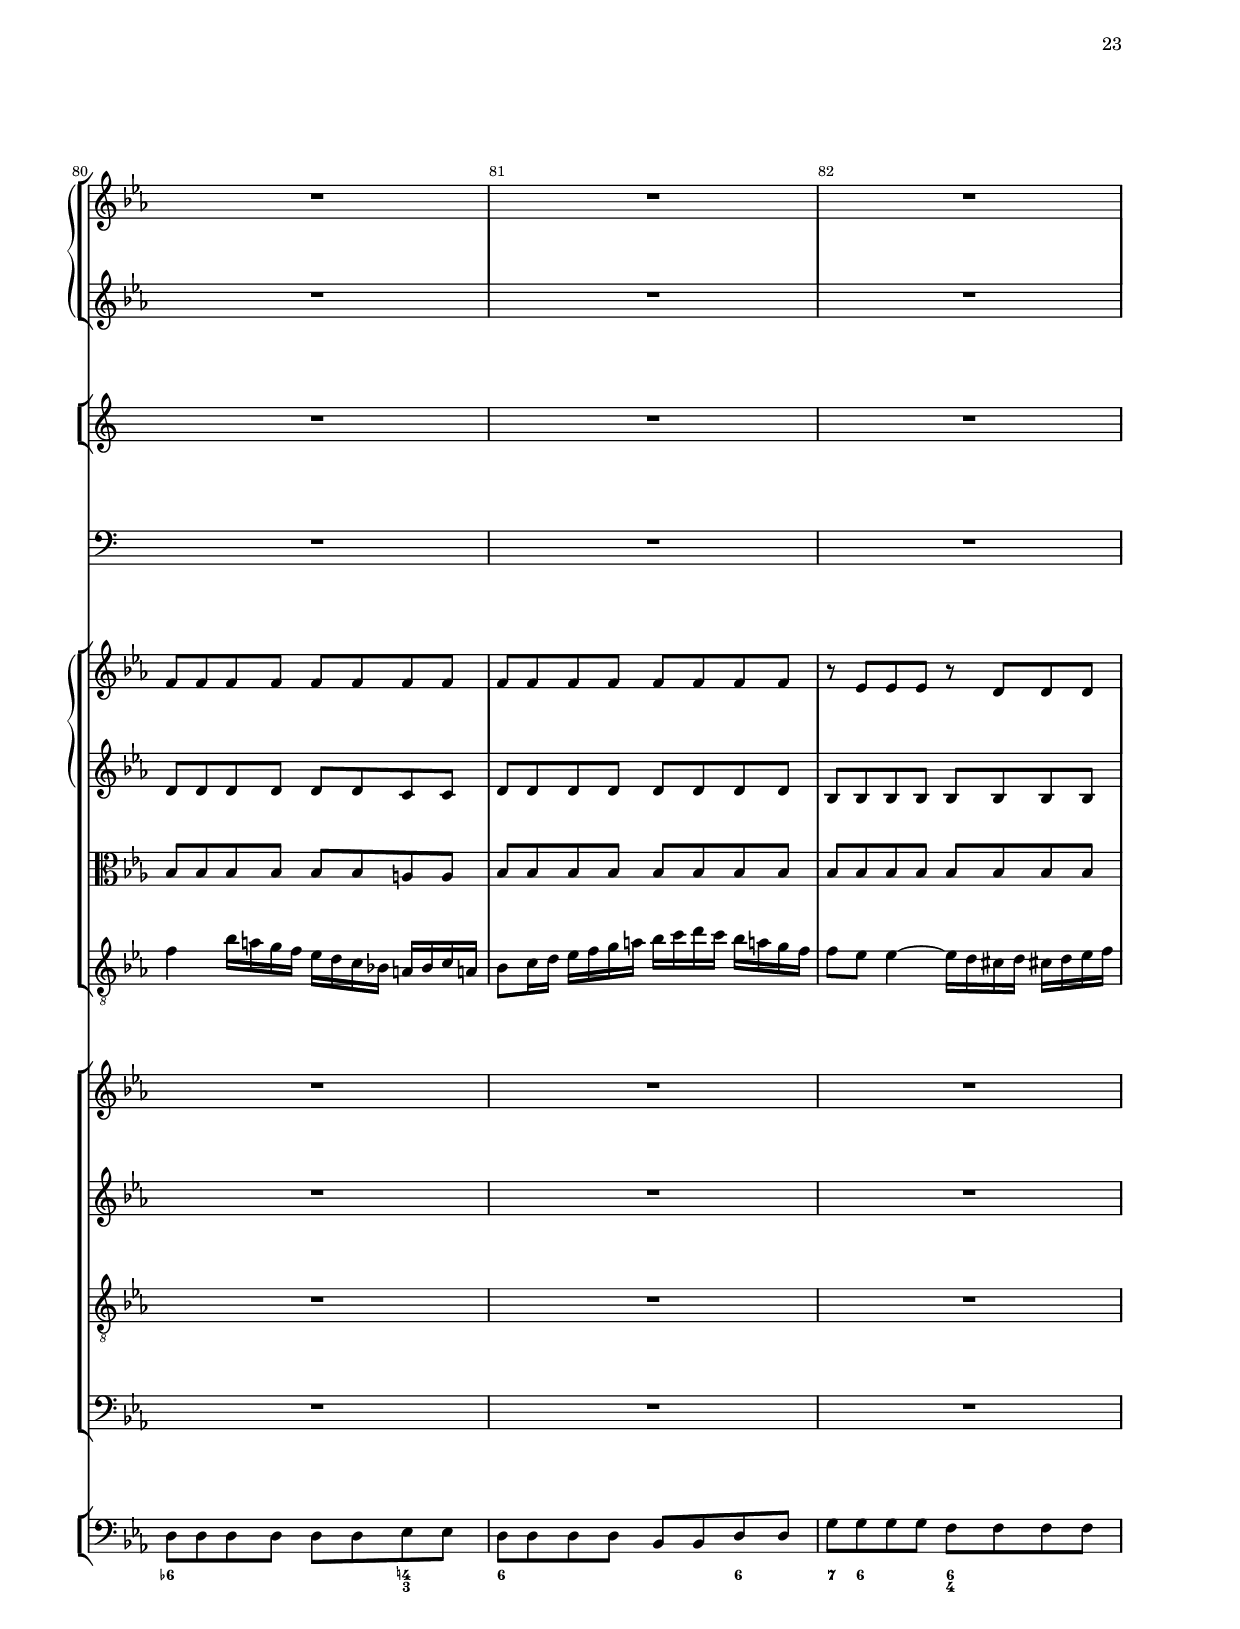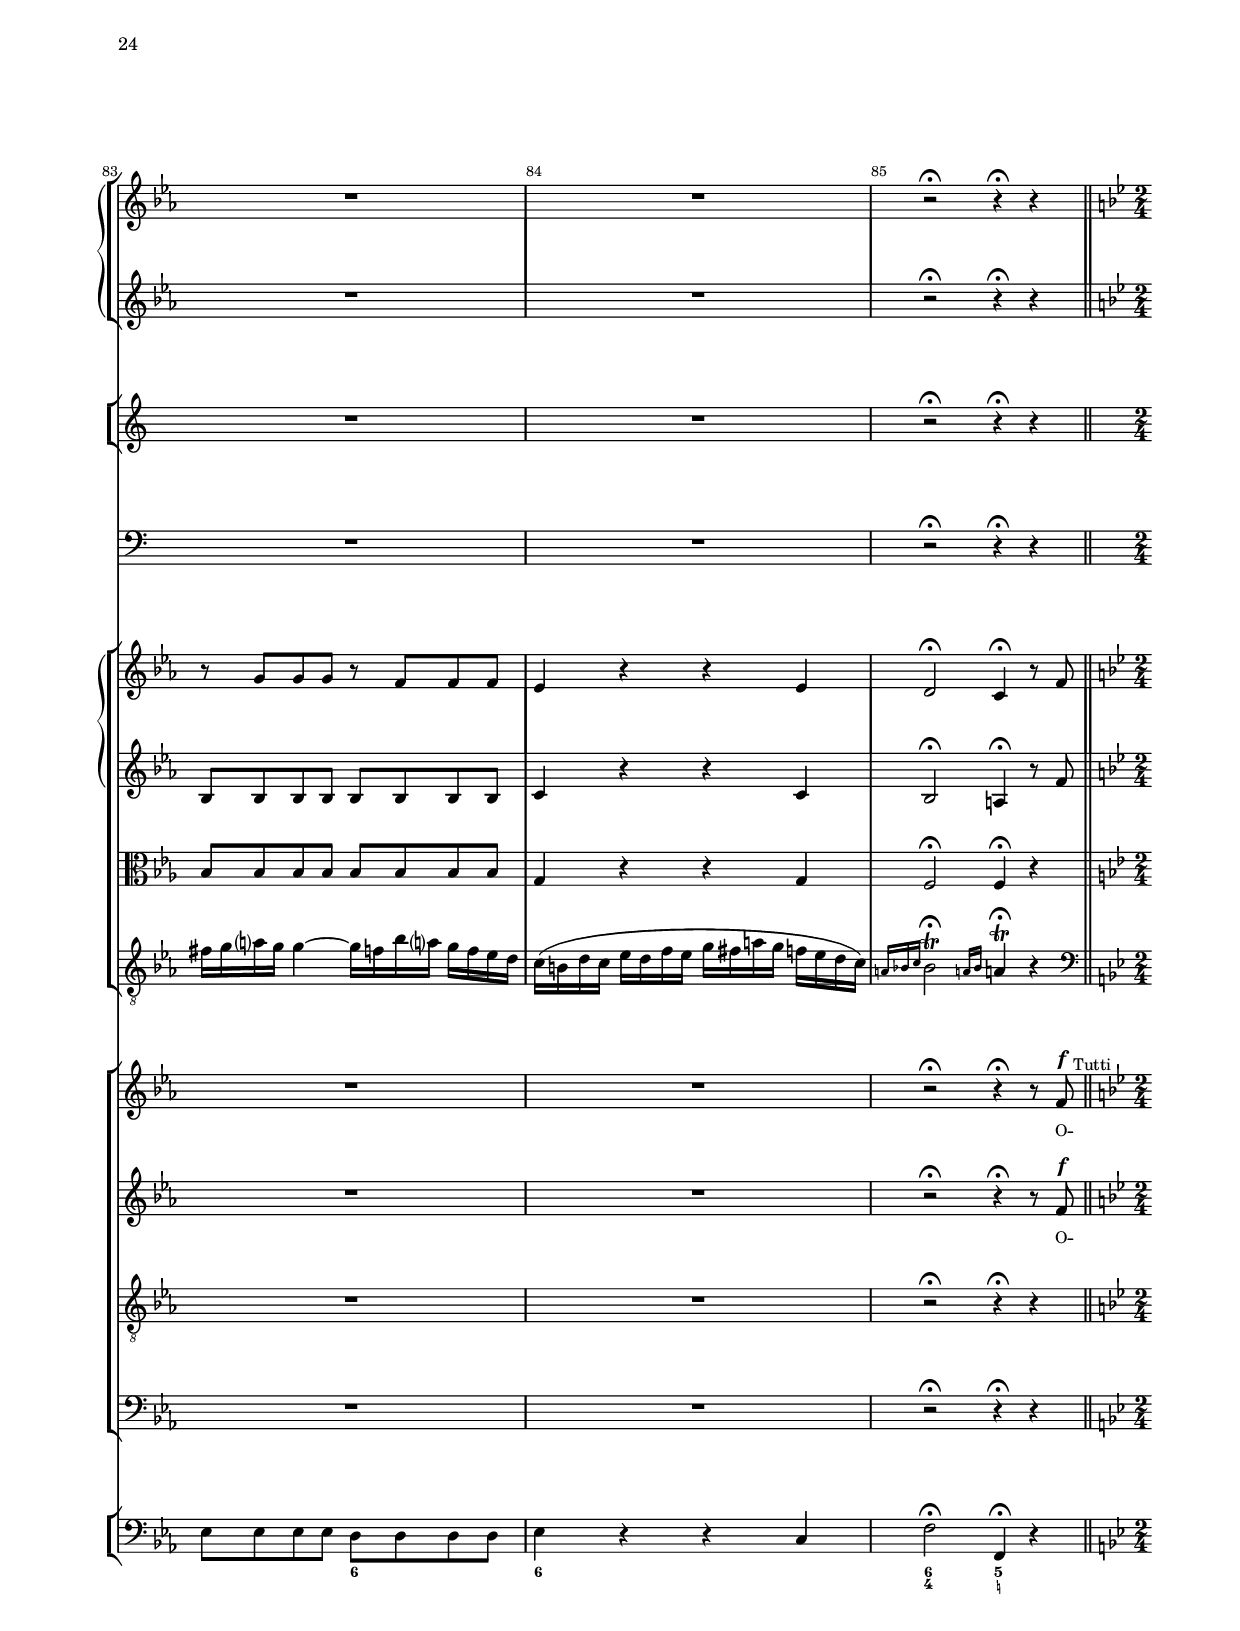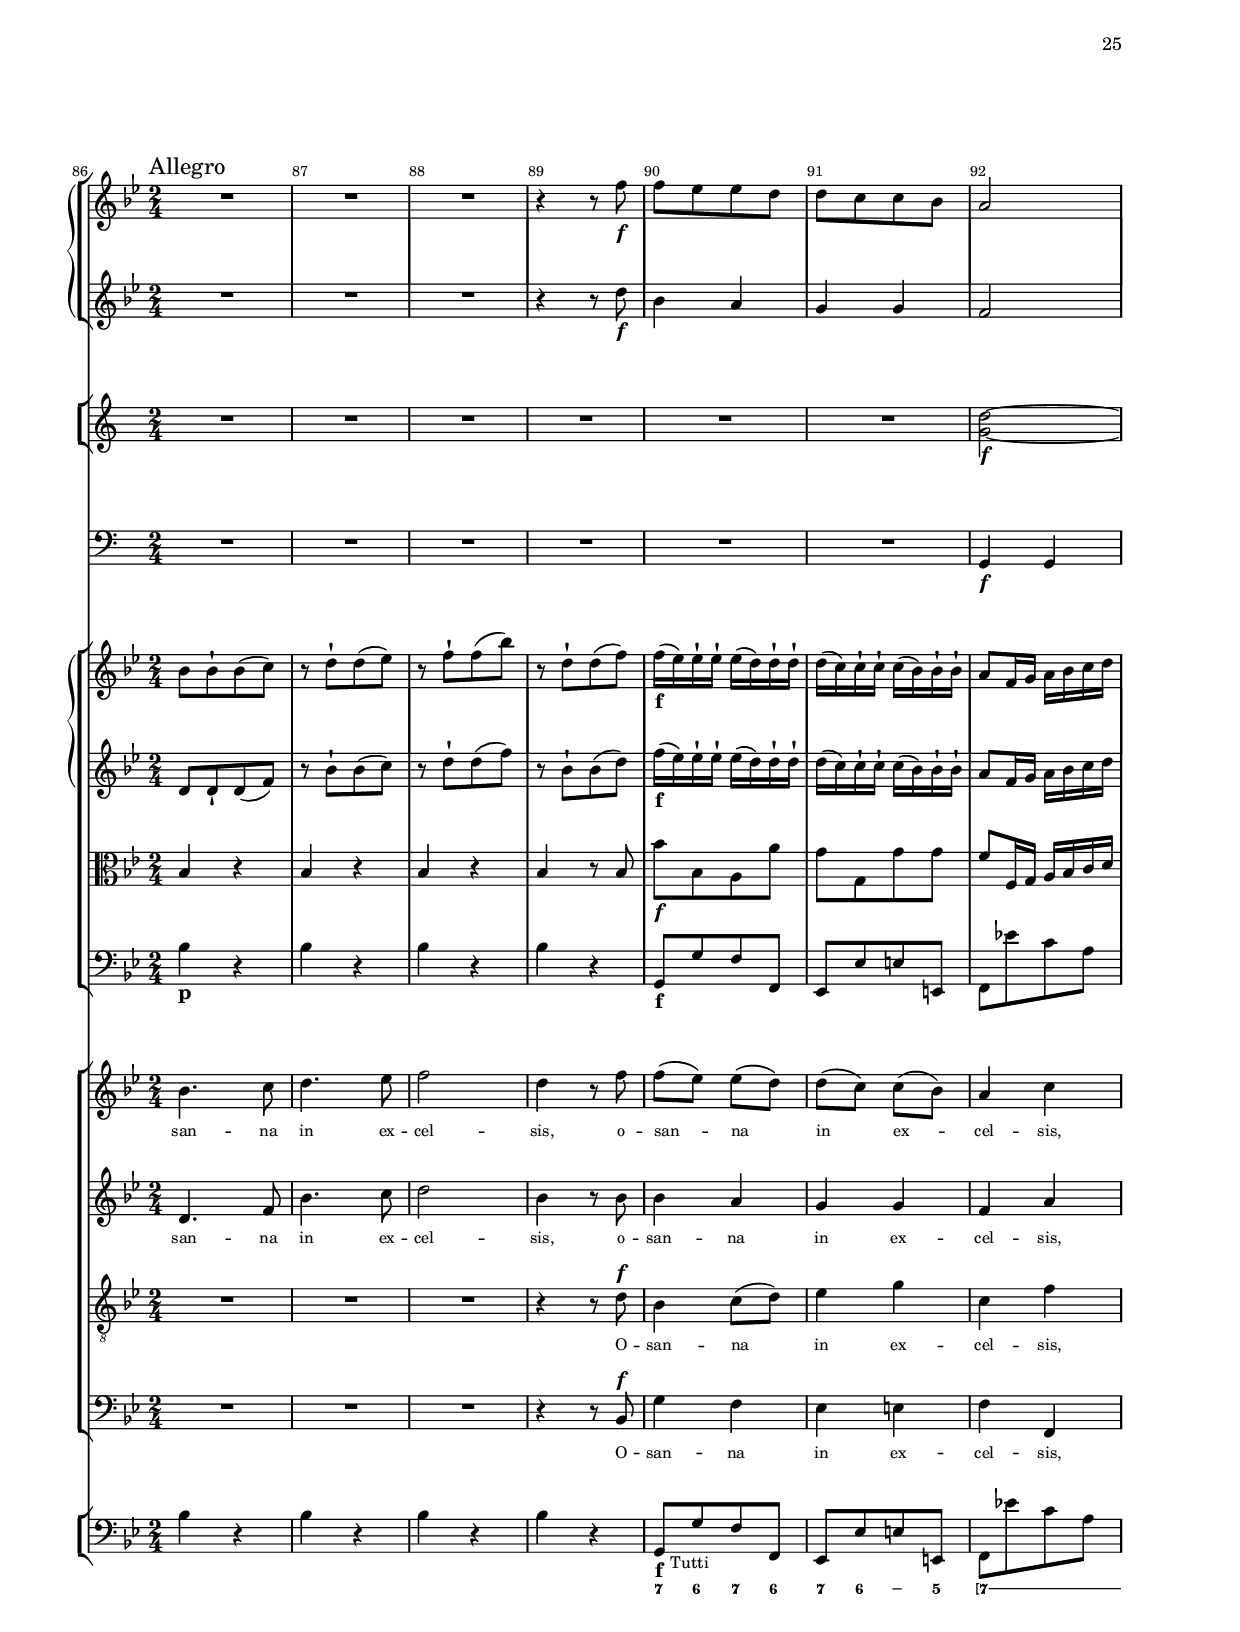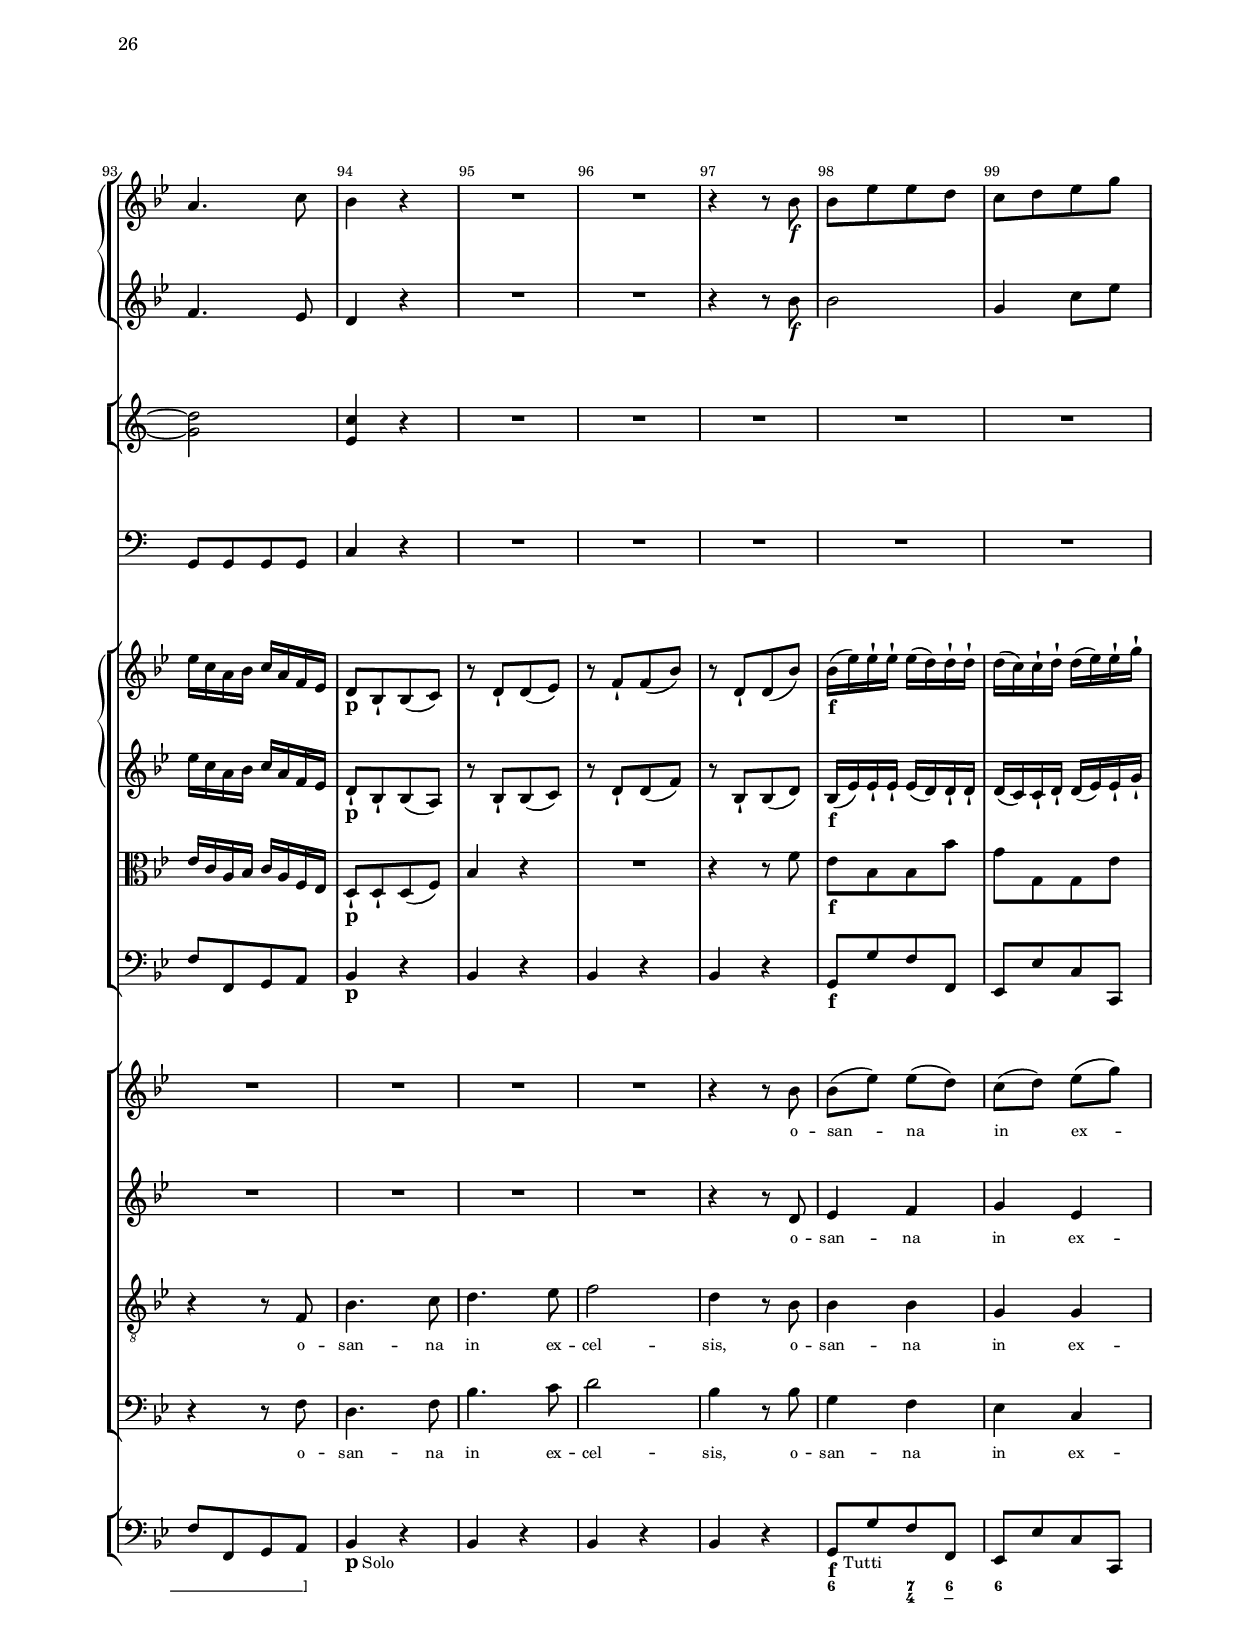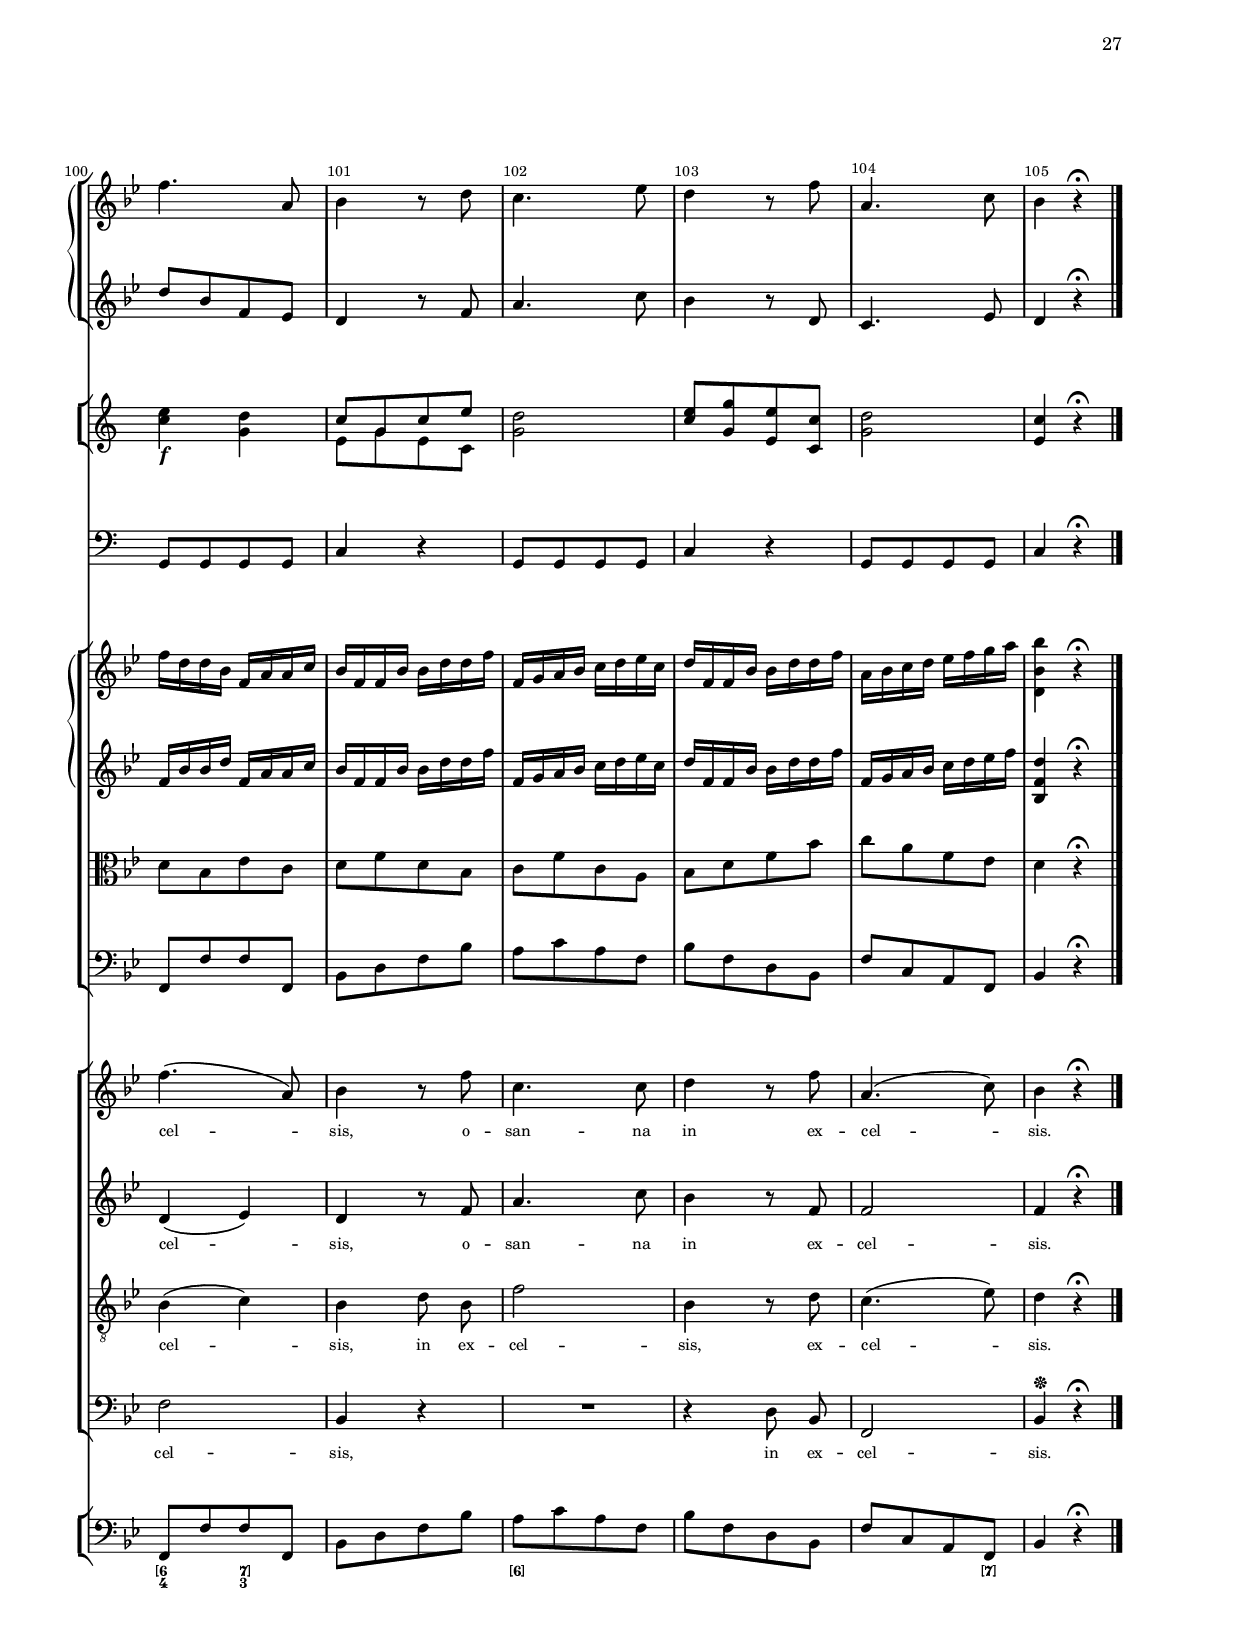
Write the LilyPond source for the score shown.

% (c) 2020 by Wolfgang Esser-Skala.
% This file is licensed under the Creative Commons Attribution-NonCommercial-ShareAlike 4.0 International License.
% To view a copy of this license, visit http://creativecommons.org/licenses/by-nc-sa/4.0/.

\version "2.18.0"

\include "../definitions.ly"

\paper {
	indent = 1\cm
	% #(define (page-post-process layout pages) (ly:create-toc-file layout pages))
}

#(set-global-staff-size 15.87)

\book {
	% \bookpart {
	% 	\header {
	% 		number = "1"
	% 		title = "K Y R I E"
	% 	}
	% 	\paper { indent = 3\cm }
	% 	\tocSection "1" "Kyrie"
	% 	\score {
	% 		<<
	% 			\new StaffGroup <<
	% 				\new GrandStaff <<
	% 					\set GrandStaff.instrumentName = "Oboe"
	% 					\new Staff {
	% 						\set Staff.instrumentName = "I"
	% 						\KyrieOboeI
	% 					}
	% 					\new Staff {
	% 						\set Staff.instrumentName = "II"
	% 						\KyrieOboeII
	% 					}
	% 				>>
	% 			>>
	% 			\new StaffGroup <<
	% 				\new GrandStaff \with { \smallGroupDistance } <<
	% 					\set GrandStaff.instrumentName = "Violino"
	% 					\new Staff {
	% 						\set Staff.instrumentName = "I"
	% 						\KyrieViolinoI
	% 					}
	% 					\new Staff {
	% 						\set Staff.instrumentName = "II"
	% 						\KyrieViolinoII
	% 					}
	% 				>>
	% 				\new Staff {
	% 					\set Staff.instrumentName = "Viola"
	% 					\KyrieViola
	% 				}
	% 			>>
	% 			\new ChoirStaff <<
	% 				\new Staff {
	% 					\set Staff.instrumentName = \SopranoIncipit
	% 					\override Staff.InstrumentName.self-alignment-Y = ##f
	% 					\override Staff.InstrumentName.self-alignment-X = #RIGHT
	% 					\new Voice = "Soprano" { \dynamicUp \KyrieSopranoNotes }
	% 				}
	% 				\new Lyrics \lyricsto Soprano \KyrieSopranoLyrics
	%
	% 				\new Staff {
	% 					\set Staff.instrumentName = \AltoIncipit
	% 					\override Staff.InstrumentName.self-alignment-Y = ##f
	% 					\override Staff.InstrumentName.self-alignment-X = #RIGHT
	% 					\new Voice = "Alto" { \dynamicUp \KyrieAltoNotes }
	% 				}
	% 				\new Lyrics \lyricsto Alto \KyrieAltoLyrics
	%
	% 				\new Staff {
	% 					\set Staff.instrumentName = \TenoreIncipit
	% 					\override Staff.InstrumentName.self-alignment-Y = ##f
	% 					\override Staff.InstrumentName.self-alignment-X = #RIGHT
	% 					\new Voice = "Tenore" { \dynamicUp \KyrieTenoreNotes }
	% 				}
	% 				\new Lyrics \lyricsto Tenore \KyrieTenoreLyrics
	%
	% 				\new Staff {
	% 					\set Staff.instrumentName = "Basso"
	% 					\new Voice = "Basso" { \dynamicUp \KyrieBassoNotes }
	% 				}
	% 				\new Lyrics \lyricsto Basso \KyrieBassoLyrics
	% 			>>
	% 			\new StaffGroup <<
	% 				\new Staff {
	% 					\set Staff.instrumentName = \markup { \center-column { "Organo" "e Bassi" } }
	% 					% \transpose c c,
	% 					\KyrieOrgano
	% 				}
	% 			>>
	% 			\new FiguredBass { \KyrieBassFigures }
	% 		>>
	% 		\layout { }
	% 		\midi { \tempo 4 = 80 }
	% 	}
	% }
	% \bookpart {
	% 	\header {
	% 		number = "2"
	% 		title = "G L O R I A"
	% 	}
	% 	\tocSection "2" "Gloria"
	% 	\score {
	% 		<<
	% 			\new StaffGroup <<
	% 				\new GrandStaff <<
	% 					\set GrandStaff.instrumentName = "ob"
	% 					\new Staff {
	% 						\set Staff.instrumentName = "1"
	% 						\GloriaOboeI
	% 					}
	% 					\new Staff {
	% 						\set Staff.instrumentName = "2"
	% 						\GloriaOboeII
	% 					}
	% 				>>
	% 			>>
	% 			\new StaffGroup <<
	% 				\new Staff <<
	% 					\set StaffGroup.instrumentName = \markup \center-column { "clno (B)" "1, 2" }
	% 					% \transpose c b,
	% 					\partcombine \GloriaClarinoI \GloriaClarinoII
	% 				>>
	% 			>>
	% 			\new Staff {
	% 				\set Staff.instrumentName = \markup \center-column { "timp" "B–F" }
	% 				% \transpose c b,
	% 				\GloriaTimpani
	% 			}
	% 			\new StaffGroup <<
	% 				\new GrandStaff \with { \smallGroupDistance } <<
	% 					\set GrandStaff.instrumentName = "vl"
	% 					\new Staff {
	% 						\set Staff.instrumentName = "1"
	% 						\GloriaViolinoI
	% 					}
	% 					\new Staff {
	% 						\set Staff.instrumentName = "2"
	% 						\GloriaViolinoII
	% 					}
	% 				>>
	% 				\new Staff {
	% 					\set Staff.instrumentName = "vla"
	% 					\GloriaViola
	% 				}
	% 			>>
	% 			\new ChoirStaff <<
	% 				\new Staff {
	% 					\set Staff.instrumentName = "S"
	% 					\new Voice = "Soprano" { \dynamicUp \GloriaSopranoNotes }
	% 				}
	% 				\new Lyrics \lyricsto Soprano \GloriaSopranoLyrics
	%
	% 				\new Staff {
	% 					\set Staff.instrumentName = "A"
	% 					\new Voice = "Alto" { \dynamicUp \GloriaAltoNotes }
	% 				}
	% 				\new Lyrics \lyricsto Alto \GloriaAltoLyrics
	%
	% 				\new Staff {
	% 					\set Staff.instrumentName = "T"
	% 					\new Voice = "Tenore" { \dynamicUp \GloriaTenoreNotes }
	% 				}
	% 				\new Lyrics \lyricsto Tenore \GloriaTenoreLyrics
	%
	% 				\new Staff {
	% 					\set Staff.instrumentName = "B"
	% 					\new Voice = "Basso" { \dynamicUp \GloriaBassoNotes }
	% 				}
	% 				\new Lyrics \lyricsto Basso \GloriaBassoLyrics
	% 			>>
	% 			\new StaffGroup <<
	% 				\new Staff {
	% 					\set Staff.instrumentName = \markup \center-column { "org" "b" }
	% 					% \transpose c c,
	% 					\GloriaOrgano
	% 				}
	% 			>>
	% 			\new FiguredBass { \GloriaBassFigures }
	% 		>>
	% 		\layout { }
	% 		\midi { \tempo 4 = 120 }
	% 	}
	% }
	% \bookpart {
	% 	\header {
	% 		title = "Q U I   T O L L I S"
	% 	}
	% 	\tocSubsection "2.2" "Qui tollis"
	% 	\score {
	% 		<<
	% 			\new Staff {
	% 				\set Staff.instrumentName = \markup \center-column { "ob" "[solo]" }
	% 				\QuiTollisOboeI
	% 			}
	% 			\new StaffGroup <<
	% 				\new GrandStaff \with { \smallGroupDistance } <<
	% 					\set GrandStaff.instrumentName = "vl"
	% 					\new Staff {
	% 						\set Staff.instrumentName = "1"
	% 						\QuiTollisViolinoI
	% 					}
	% 					\new Staff {
	% 						\set Staff.instrumentName = "2"
	% 						\QuiTollisViolinoII
	% 					}
	% 				>>
	% 				\new Staff {
	% 					\set Staff.instrumentName = "vla"
	% 					\QuiTollisViola
	% 				}
	% 			>>
	% 			\new ChoirStaff <<
	% 				\new Staff {
	% 					\set Staff.instrumentName = "S"
	% 					\new Voice = "Soprano" { \dynamicUp \QuiTollisSopranoNotes }
	% 				}
	% 				\new Lyrics \lyricsto Soprano \QuiTollisSopranoLyrics
	%
	% 				\new Staff {
	% 					\set Staff.instrumentName = "A"
	% 					\new Voice = "Alto" { \dynamicUp \QuiTollisAltoNotes }
	% 				}
	% 				\new Lyrics \lyricsto Alto \QuiTollisAltoLyrics
	%
	% 				\new Staff {
	% 					\set Staff.instrumentName = "T"
	% 					\new Voice = "Tenore" { \dynamicUp \QuiTollisTenoreNotes }
	% 				}
	% 				\new Lyrics \lyricsto Tenore \QuiTollisTenoreLyrics
	%
	% 				\new Staff {
	% 					\set Staff.instrumentName = "B"
	% 					\new Voice = "Basso" { \dynamicUp \QuiTollisBassoNotes }
	% 				}
	% 				\new Lyrics \lyricsto Basso \QuiTollisBassoLyrics
	% 			>>
	% 			\new StaffGroup <<
	% 				\new Staff {
	% 					\set Staff.instrumentName = \markup \center-column { "org" "b" }
	% 					% \transpose c c,
	% 					\QuiTollisOrgano
	% 				}
	% 			>>
	% 			\new FiguredBass { \QuiTollisBassFigures }
	% 		>>
	% 		\layout { }
	% 		\midi { \tempo 4 = 60 }
	% 	}
	% }
	% \bookpart {
	% 	\header {
	% 		subtitle = "Q U O N I A M"
	% 	}
	% 	\tocSubsection "2.3" "Quoniam"
	% 	\score {
	% 		<<
	% 			\new StaffGroup <<
	% 				\new GrandStaff <<
	% 					\set GrandStaff.instrumentName = "ob"
	% 					\new Staff {
	% 						\set Staff.instrumentName = "1"
	% 						\QuoniamOboeI
	% 					}
	% 					\new Staff {
	% 						\set Staff.instrumentName = "2"
	% 						\QuoniamOboeII
	% 					}
	% 				>>
	% 			>>
	% 			\new StaffGroup <<
	% 				\new Staff <<
	% 					\set StaffGroup.instrumentName = \markup \center-column { "clno" "1, 2" }
	% 					% \transpose c b,
	% 					\partcombine \QuoniamClarinoI \QuoniamClarinoII
	% 				>>
	% 			>>
	% 			\new Staff {
	% 				\set Staff.instrumentName = "timp"
	% 				% \transpose c b,
	% 				\QuoniamTimpani
	% 			}
	% 			\new StaffGroup <<
	% 				\new GrandStaff \with { \smallGroupDistance } <<
	% 					\set GrandStaff.instrumentName = "vl"
	% 					\new Staff {
	% 						\set Staff.instrumentName = "1"
	% 						\QuoniamViolinoI
	% 					}
	% 					\new Staff {
	% 						\set Staff.instrumentName = "2"
	% 						\QuoniamViolinoII
	% 					}
	% 				>>
	% 				\new Staff {
	% 					\set Staff.instrumentName = "vla"
	% 					\QuoniamViola
	% 				}
	% 			>>
	% 			\new ChoirStaff <<
	% 				\new Staff {
	% 					\set Staff.instrumentName = "S"
	% 					\new Voice = "Soprano" { \dynamicUp \QuoniamSopranoNotes }
	% 				}
	% 				\new Lyrics \lyricsto Soprano \QuoniamSopranoLyrics
	%
	% 				\new Staff {
	% 					\set Staff.instrumentName = "A"
	% 					\new Voice = "Alto" { \dynamicUp \QuoniamAltoNotes }
	% 				}
	% 				\new Lyrics \lyricsto Alto \QuoniamAltoLyrics
	%
	% 				\new Staff {
	% 					\set Staff.instrumentName = "T"
	% 					\new Voice = "Tenore" { \dynamicUp \QuoniamTenoreNotes }
	% 				}
	% 				\new Lyrics \lyricsto Tenore \QuoniamTenoreLyrics
	%
	% 				\new Staff {
	% 					\set Staff.instrumentName = "B"
	% 					\new Voice = "Basso" { \dynamicUp \QuoniamBassoNotes }
	% 				}
	% 				\new Lyrics \lyricsto Basso \QuoniamBassoLyrics
	% 			>>
	% 			\new StaffGroup <<
	% 				\new Staff {
	% 					\set Staff.instrumentName = \markup \center-column { "org" "b" }
	% 					% \transpose c c,
	% 					\QuoniamOrgano
	% 				}
	% 			>>
	% 			\new FiguredBass { \QuoniamBassFigures }
	% 		>>
	% 		\layout { }
	% 		\midi { \tempo 4 = 90 }
	% 	}
	% }
	% \bookpart {
	% 	\header {
	% 		number = "3"
	% 		title = "C R E D O"
	% 	}
	% 	\tocSection "3" "Credo"
	% 	\score {
	% 		<<
	% 			\new StaffGroup <<
	% 				\new GrandStaff <<
	% 					\set GrandStaff.instrumentName = "ob"
	% 					\new Staff {
	% 						\set Staff.instrumentName = "1"
	% 						\CredoOboeI
	% 					}
	% 					\new Staff {
	% 						\set Staff.instrumentName = "2"
	% 						\CredoOboeII
	% 					}
	% 				>>
	% 			>>
	% 			\new StaffGroup <<
	% 				\new Staff <<
	% 					\set StaffGroup.instrumentName = \markup \center-column { "clno" "1, 2" }
	% 					% \transpose c b,
	% 					\partcombine \CredoClarinoI \CredoClarinoII
	% 				>>
	% 			>>
	% 			\new Staff {
	% 				\set Staff.instrumentName = "timp"
	% 				% \transpose c b,
	% 				\CredoTimpani
	% 			}
	% 			\new StaffGroup <<
	% 				\new GrandStaff \with { \smallGroupDistance } <<
	% 					\set GrandStaff.instrumentName = "vl"
	% 					\new Staff {
	% 						\set Staff.instrumentName = "1"
	% 						\CredoViolinoI
	% 					}
	% 					\new Staff {
	% 						\set Staff.instrumentName = "2"
	% 						\CredoViolinoII
	% 					}
	% 				>>
	% 				\new Staff {
	% 					\set Staff.instrumentName = "vla"
	% 					\CredoViola
	% 				}
	% 			>>
	% 			\new ChoirStaff <<
	% 				\new Staff {
	% 					\set Staff.instrumentName = "S"
	% 					\new Voice = "Soprano" { \dynamicUp \CredoSopranoNotes }
	% 				}
	% 				\new Lyrics \lyricsto Soprano \CredoSopranoLyrics
	%
	% 				\new Staff {
	% 					\set Staff.instrumentName = "A"
	% 					\new Voice = "Alto" { \dynamicUp \CredoAltoNotes }
	% 				}
	% 				\new Lyrics \lyricsto Alto \CredoAltoLyrics
	%
	% 				\new Staff {
	% 					\set Staff.instrumentName = "T"
	% 					\new Voice = "Tenore" { \dynamicUp \CredoTenoreNotes }
	% 				}
	% 				\new Lyrics \lyricsto Tenore \CredoTenoreLyrics
	%
	% 				\new Staff {
	% 					\set Staff.instrumentName = "B"
	% 					\new Voice = "Basso" { \dynamicUp \CredoBassoNotes }
	% 				}
	% 				\new Lyrics \lyricsto Basso \CredoBassoLyrics
	% 			>>
	% 			\new StaffGroup <<
	% 				\new Staff {
	% 					\set Staff.instrumentName = \markup \center-column { "org" "b" }
	% 					% \transpose c c,
	% 					\CredoOrgano
	% 				}
	% 			>>
	% 			\new FiguredBass { \CredoBassFigures }
	% 		>>
	% 		\layout { }
	% 		\midi { \tempo 2 = 80 }
	% 	}
	% }
	% \bookpart {
	% 	\header {
	% 		subtitle = "E T   I N C A R N A T U S   E S T"
	% 	}
	% 	\tocSubsection "3.2" "Et incarnatus est"
	% 	\score {
	% 		<<
	% 			\new StaffGroup <<
	% 				\new GrandStaff <<
	% 					\set GrandStaff.instrumentName = "ob"
	% 					\new Staff {
	% 						\set Staff.instrumentName = "1"
	% 						\EtIncarnatusOboeI
	% 					}
	% 					\new Staff {
	% 						\set Staff.instrumentName = "2"
	% 						\EtIncarnatusOboeII
	% 					}
	% 				>>
	% 			>>
	% 			\new StaffGroup <<
	% 				\new Staff <<
	% 					\set StaffGroup.instrumentName = \markup \center-column { "clno" "1, 2" }
	% 					% \transpose c b,
	% 					\partcombine \EtIncarnatusClarinoI \EtIncarnatusClarinoII
	% 				>>
	% 			>>
	% 			\new Staff {
	% 				\set Staff.instrumentName = "timp"
	% 				% \transpose c b,
	% 				\EtIncarnatusTimpani
	% 			}
	% 			\new StaffGroup <<
	% 				\new GrandStaff \with { \smallGroupDistance } <<
	% 					\set GrandStaff.instrumentName = "vl"
	% 					\new Staff {
	% 						\set Staff.instrumentName = "1"
	% 						\EtIncarnatusViolinoI
	% 					}
	% 					\new Staff {
	% 						\set Staff.instrumentName = "2"
	% 						\EtIncarnatusViolinoII
	% 					}
	% 				>>
	% 				\new Staff {
	% 					\set Staff.instrumentName = "vla"
	% 					\EtIncarnatusViola
	% 				}
	% 				\new Staff {
	% 					\set Staff.instrumentName = \markup \center-column { "vlc" "solo" }
	% 					\EtIncarnatusCello
	% 				}
	% 			>>
	% 			\new ChoirStaff <<
	% 				\new Staff {
	% 					\set Staff.instrumentName = "S"
	% 					\new Voice = "Soprano" { \dynamicUp \EtIncarnatusSopranoNotes }
	% 				}
	% 				\new Lyrics \lyricsto Soprano \EtIncarnatusSopranoLyrics
	%
	% 				\new Staff {
	% 					\set Staff.instrumentName = "A"
	% 					\new Voice = "Alto" { \dynamicUp \EtIncarnatusAltoNotes }
	% 				}
	% 				\new Lyrics \lyricsto Alto \EtIncarnatusAltoLyrics
	%
	% 				\new Staff {
	% 					\set Staff.instrumentName = "T"
	% 					\new Voice = "Tenore" { \dynamicUp \EtIncarnatusTenoreNotes }
	% 				}
	% 				\new Lyrics \lyricsto Tenore \EtIncarnatusTenoreLyrics
	%
	% 				\new Staff {
	% 					\set Staff.instrumentName = "B"
	% 					\new Voice = "Basso" { \dynamicUp \EtIncarnatusBassoNotes }
	% 				}
	% 				\new Lyrics \lyricsto Basso \EtIncarnatusBassoLyrics
	% 			>>
	% 			\new StaffGroup <<
	% 				\new Staff {
	% 					\set Staff.instrumentName = \markup \center-column { "org" "b" }
	% 					% \transpose c c,
	% 					\EtIncarnatusOrgano
	% 				}
	% 			>>
	% 			\new FiguredBass { \EtIncarnatusBassFigures }
	% 		>>
	% 		\layout { }
	% 		\midi { \tempo 4 = 60 }
	% 	}
	% }
	% \bookpart {
	% 	\header {
	% 		subtitle = "E T   R E S U R R E X I T"
	% 	}
	% 	\tocSubsection "3.3" "Et resurrexit"
	% 	\score {
	% 		<<
	% 			\new StaffGroup <<
	% 				\new GrandStaff <<
	% 					\set GrandStaff.instrumentName = "ob"
	% 					\new Staff {
	% 						\set Staff.instrumentName = "1"
	% 						\EtResurrexitOboeI
	% 					}
	% 					\new Staff {
	% 						\set Staff.instrumentName = "2"
	% 						\EtResurrexitOboeII
	% 					}
	% 				>>
	% 			>>
	% 			\new StaffGroup <<
	% 				\new Staff <<
	% 					\set StaffGroup.instrumentName = \markup \center-column { "clno" "1, 2" }
	% 					% \transpose c b,
	% 					\partcombine \EtResurrexitClarinoI \EtResurrexitClarinoII
	% 				>>
	% 			>>
	% 			\new Staff {
	% 				\set Staff.instrumentName = "timp"
	% 				% \transpose c b,
	% 				\EtResurrexitTimpani
	% 			}
	% 			\new StaffGroup <<
	% 				\new GrandStaff \with { \smallGroupDistance } <<
	% 					\set GrandStaff.instrumentName = "vl"
	% 					\new Staff {
	% 						\set Staff.instrumentName = "1"
	% 						\EtResurrexitViolinoI
	% 					}
	% 					\new Staff {
	% 						\set Staff.instrumentName = "2"
	% 						\EtResurrexitViolinoII
	% 					}
	% 				>>
	% 				\new Staff {
	% 					\set Staff.instrumentName = "vla"
	% 					\EtResurrexitViola
	% 				}
	% 			>>
	% 			\new ChoirStaff <<
	% 				\new Staff {
	% 					\set Staff.instrumentName = "S"
	% 					\new Voice = "Soprano" { \dynamicUp \EtResurrexitSopranoNotes }
	% 				}
	% 				\new Lyrics \lyricsto Soprano \EtResurrexitSopranoLyrics
	%
	% 				\new Staff {
	% 					\set Staff.instrumentName = "A"
	% 					\new Voice = "Alto" { \dynamicUp \EtResurrexitAltoNotes }
	% 				}
	% 				\new Lyrics \lyricsto Alto \EtResurrexitAltoLyrics
	%
	% 				\new Staff {
	% 					\set Staff.instrumentName = "T"
	% 					\new Voice = "Tenore" { \dynamicUp \EtResurrexitTenoreNotes }
	% 				}
	% 				\new Lyrics \lyricsto Tenore \EtResurrexitTenoreLyrics
	%
	% 				\new Staff {
	% 					\set Staff.instrumentName = "B"
	% 					\new Voice = "Basso" { \dynamicUp \EtResurrexitBassoNotes }
	% 				}
	% 				\new Lyrics \lyricsto Basso \EtResurrexitBassoLyrics
	% 			>>
	% 			\new StaffGroup <<
	% 				\new Staff {
	% 					\set Staff.instrumentName = \markup \center-column { "org" "b" }
	% 					% \transpose c c,
	% 					\EtResurrexitOrgano
	% 				}
	% 			>>
	% 			\new FiguredBass { \EtResurrexitBassFigures }
	% 		>>
	% 		\layout { }
	% 		\midi { \tempo 2 = 100 }
	% 	}
	% }
	% \bookpart {
	% 	\header {
	% 		number = "4"
	% 		title = "S A N C T U S"
	% 	}
	% 	\tocSection "4" "Sanctus"
	% 	\score {
	% 		<<
	% 			\new StaffGroup <<
	% 				\new GrandStaff <<
	% 					\set GrandStaff.instrumentName = "ob"
	% 					\new Staff {
	% 						\set Staff.instrumentName = "1"
	% 						\SanctusOboeI
	% 					}
	% 					\new Staff {
	% 						\set Staff.instrumentName = "2"
	% 						\SanctusOboeII
	% 					}
	% 				>>
	% 			>>
	% 			\new StaffGroup <<
	% 				\new Staff <<
	% 					\set StaffGroup.instrumentName = \markup \center-column { "clno" "1, 2" }
	% 					% \transpose c b,
	% 					\partcombine \SanctusClarinoI \SanctusClarinoII
	% 				>>
	% 			>>
	% 			\new Staff {
	% 				\set Staff.instrumentName = "timp"
	% 				% \transpose c b,
	% 				\SanctusTimpani
	% 			}
	% 			\new StaffGroup <<
	% 				\new GrandStaff \with { \smallGroupDistance } <<
	% 					\set GrandStaff.instrumentName = "vl"
	% 					\new Staff {
	% 						\set Staff.instrumentName = "1"
	% 						\SanctusViolinoI
	% 					}
	% 					\new Staff {
	% 						\set Staff.instrumentName = "2"
	% 						\SanctusViolinoII
	% 					}
	% 				>>
	% 				\new Staff {
	% 					\set Staff.instrumentName = "vla"
	% 					\SanctusViola
	% 				}
	% 			>>
	% 			\new ChoirStaff <<
	% 				\new Staff {
	% 					\set Staff.instrumentName = "S"
	% 					\new Voice = "Soprano" { \dynamicUp \SanctusSopranoNotes }
	% 				}
	% 				\new Lyrics \lyricsto Soprano \SanctusSopranoLyrics
	%
	% 				\new Staff {
	% 					\set Staff.instrumentName = "A"
	% 					\new Voice = "Alto" { \dynamicUp \SanctusAltoNotes }
	% 				}
	% 				\new Lyrics \lyricsto Alto \SanctusAltoLyrics
	%
	% 				\new Staff {
	% 					\set Staff.instrumentName = "T"
	% 					\new Voice = "Tenore" { \dynamicUp \SanctusTenoreNotes }
	% 				}
	% 				\new Lyrics \lyricsto Tenore \SanctusTenoreLyrics
	%
	% 				\new Staff {
	% 					\set Staff.instrumentName = "B"
	% 					\new Voice = "Basso" { \dynamicUp \SanctusBassoNotes }
	% 				}
	% 				\new Lyrics \lyricsto Basso \SanctusBassoLyrics
	% 			>>
	% 			\new StaffGroup <<
	% 				\new Staff {
	% 					\set Staff.instrumentName = \markup \center-column { "org" "b" }
	% 					% \transpose c c,
	% 					\SanctusOrgano
	% 				}
	% 			>>
	% 			\new FiguredBass { \SanctusBassFigures }
	% 		>>
	% 		\layout { }
	% 		\midi { \tempo 4 = 60 }
	% 	}
	% }
	\bookpart {
		\header {
			number = "5"
			title = "B E N E D I C T U S"
		}
		\tocSection "5" "Benedictus"
		\score {
			<<
				\new StaffGroup <<
					\new GrandStaff <<
						\set GrandStaff.instrumentName = "ob"
						\new Staff {
							\set Staff.instrumentName = "1"
							\BenedictusOboeI
						}
						\new Staff {
							\set Staff.instrumentName = "2"
							\BenedictusOboeII
						}
					>>
				>>
				\new StaffGroup <<
					\new Staff <<
						\set StaffGroup.instrumentName = \markup \center-column { "clno" "1, 2" }
						% \transpose c b,
						\partcombine \BenedictusClarinoI \BenedictusClarinoII
					>>
				>>
				\new Staff {
					\set Staff.instrumentName = "timp"
					% \transpose c b,
					\BenedictusTimpani
				}
				\new StaffGroup <<
					\new GrandStaff \with { \smallGroupDistance } <<
						\set GrandStaff.instrumentName = "vl"
						\new Staff {
							\set Staff.instrumentName = "1"
							\BenedictusViolinoI
						}
						\new Staff {
							\set Staff.instrumentName = "2"
							\BenedictusViolinoII
						}
					>>
					\new Staff {
						\set Staff.instrumentName = "vla"
						\BenedictusViola
					}
					\new Staff {
						\set Staff.instrumentName = \markup \center-column { "vlc" "solo" }
						\BenedictusCello
					}
				>>
				\new ChoirStaff <<
					\new Staff {
						\set Staff.instrumentName = "S"
						\new Voice = "Soprano" { \dynamicUp \BenedictusSopranoNotes }
					}
					\new Lyrics \lyricsto Soprano \BenedictusSopranoLyrics

					\new Staff {
						\set Staff.instrumentName = "A"
						\new Voice = "Alto" { \dynamicUp \BenedictusAltoNotes }
					}
					\new Lyrics \lyricsto Alto \BenedictusAltoLyrics

					\new Staff {
						\set Staff.instrumentName = "T"
						\new Voice = "Tenore" { \dynamicUp \BenedictusTenoreNotes }
					}
					\new Lyrics \lyricsto Tenore \BenedictusTenoreLyrics

					\new Staff {
						\set Staff.instrumentName = "B"
						\new Voice = "Basso" { \dynamicUp \BenedictusBassoNotes }
					}
					\new Lyrics \lyricsto Basso \BenedictusBassoLyrics
				>>
				\new StaffGroup <<
					\new Staff {
						\set Staff.instrumentName = \markup \center-column { "org" "b" }
						% \transpose c c,
						\BenedictusOrgano
					}
				>>
				\new FiguredBass { \BenedictusBassFigures }
			>>
			\layout { }
			\midi { \tempo 2 = 50 }
		}
	}
}
